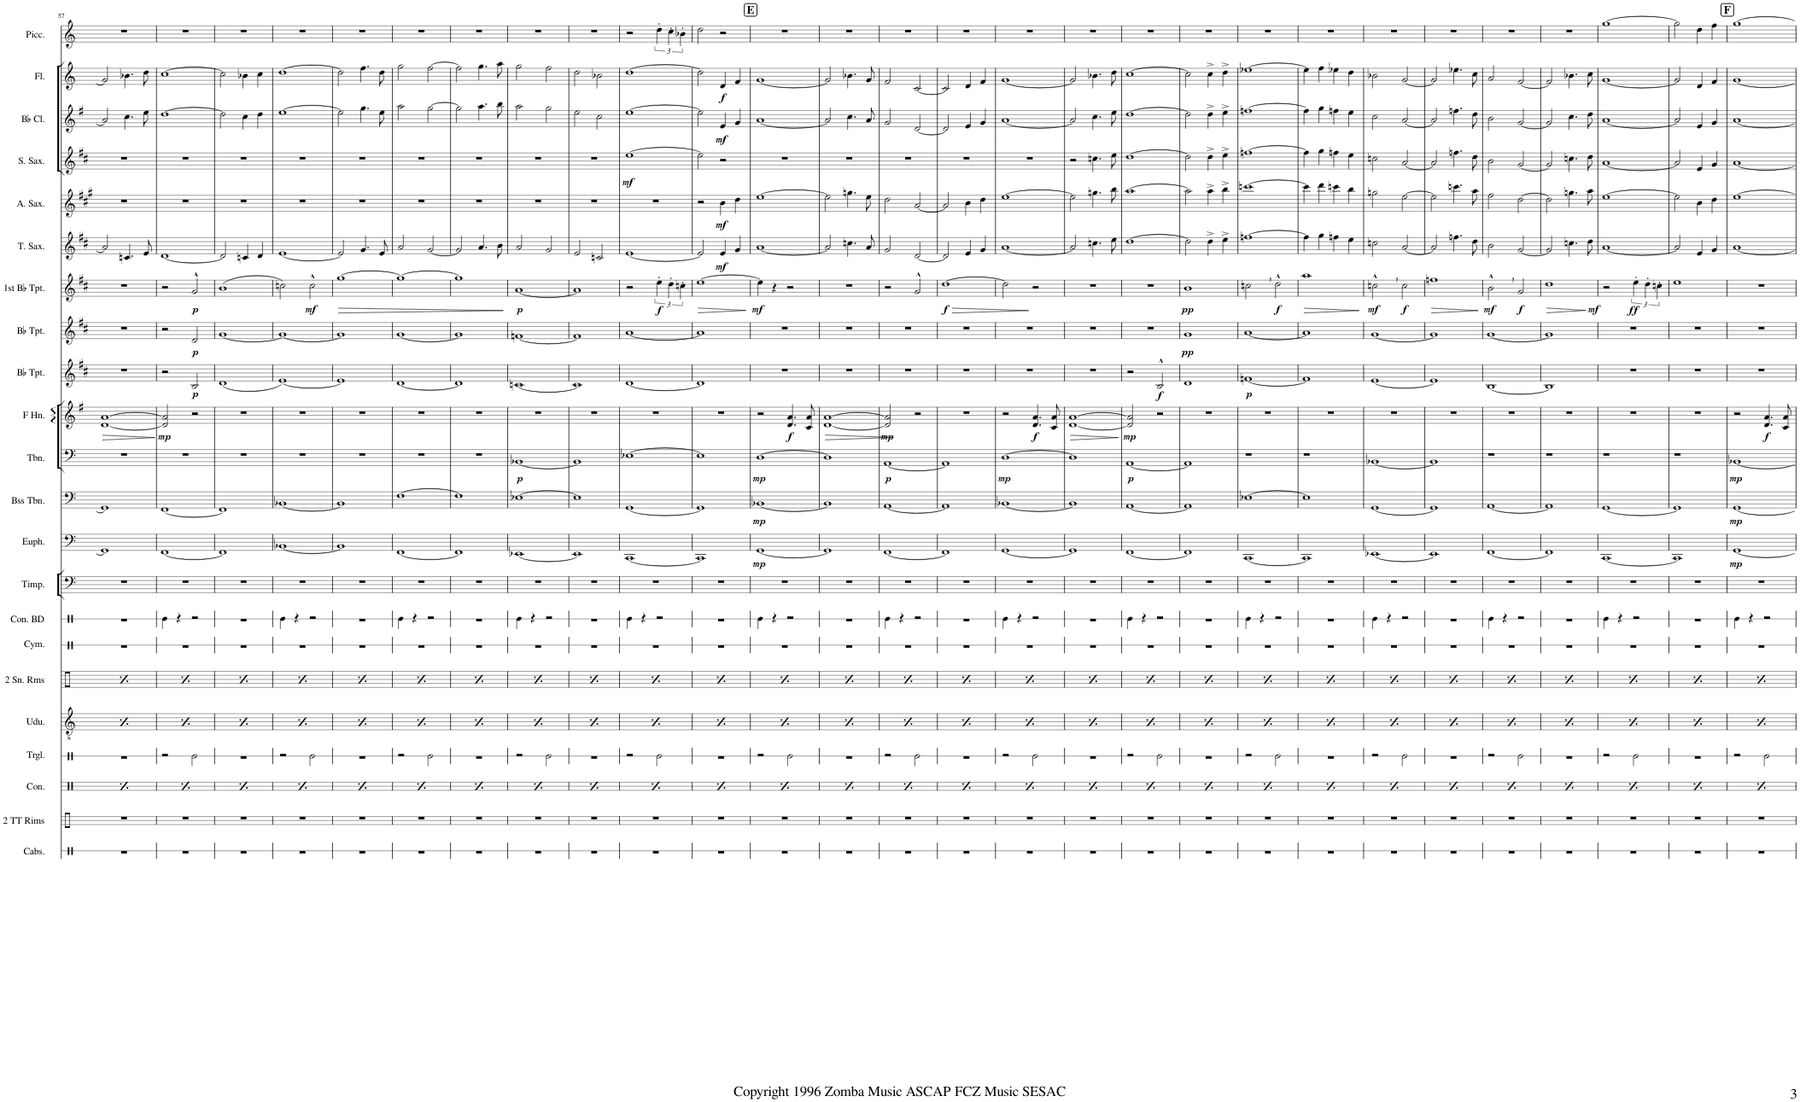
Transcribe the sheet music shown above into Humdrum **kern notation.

**kern	**kern	**kern	**dynam	**kern	**kern	**dynam	**kern	**dynam	**kern	**kern	**kern	**kern	**dynam	**kern	**dynam	**kern	**dynam	**kern	**dynam	**kern	**dynam	**kern	**dynam	**kern	**dynam	**kern	**dynam	**kern	**dynam	**kern	**dynam	**kern	**dynam	**kern	**dynam	**kern
*part22	*part21	*part20	*part20	*part19	*part18	*part18	*part17	*part17	*part16	*part15	*part14	*part13	*part13	*part12	*part12	*part11	*part11	*part10	*part10	*part9	*part9	*part8	*part8	*part7	*part7	*part6	*part6	*part5	*part5	*part4	*part4	*part3	*part3	*part2	*part2	*part1
*staff22	*staff21	*staff20	*staff20	*staff19	*staff18	*staff18	*staff17	*staff17	*staff16	*staff15	*staff14	*staff13	*staff13	*staff12	*staff12	*staff11	*staff11	*staff10	*staff10	*staff9	*staff9	*staff8	*staff8	*staff7	*staff7	*staff6	*staff6	*staff5	*staff5	*staff4	*staff4	*staff3	*staff3	*staff2	*staff2	*staff1
*I"Cabasa	*I"2 Tom Rims	*I"Congas	*	*I"Triangle	*I"Udu	*	*I"2 Snare Rims	*	*I"Cymbal	*I"Bass Drum	*I"Timpani	*I"Euphonium	*	*I"Bass Trombone	*	*I"Trombone	*	*I"Horns in F	*	*I"Bb Trumpet	*	*I"Bb Trumpet	*	*I"1st Bb Trumpet	*	*I"Tenor Saxophone	*	*I"Alto Saxophone	*	*I"Soprano Sax	*	*I"Clarinets in Bb	*	*I"Flutes	*	*I"Piccolo
*I'Cabs.	*	*I'Con.	*	*I'Trgl.	*I'Udu.	*	*I'2 Sn. Rms	*	*I'Cym.	*	*I'Timp.	*I'Euph.	*	*I'Bss Tbn.	*	*I'Tbn.	*	*	*	*I'Bb Tpt.	*	*I'Bb Tpt.	*	*I'1st Bb Tpt.	*	*I'T. Sax.	*	*I'A. Sax.	*	*I'S. Sax.	*	*	*	*I'Fl.	*	*I'Picc.
!!LO:PB:g=z
*clefX	*clefX	*clefX	*	*clefX	*clefGv2	*	*clefX	*	*clefX	*clefX	*clefF4	*clefF4	*	*clefF4	*	*clefF4	*	*clefG2	*	*clefG2	*	*clefG2	*	*clefG2	*	*clefG2	*	*clefG2	*	*clefG2	*	*clefG2	*	*clefG2	*	*clefG2
*	*	*	*	*	*	*	*	*	*	*	*	*	*	*	*	*	*	*Trd4c7	*	*Trd1c2	*	*Trd1c2	*	*Trd1c2	*	*Trd8c14	*	*Trd5c9	*	*Trd1c2	*	*Trd1c2	*	*	*	*Trd-7c-12
*k[]	*k[]	*k[]	*	*k[]	*k[]	*	*k[]	*	*k[]	*k[]	*k[]	*k[]	*	*k[]	*	*k[]	*	*k[f#]	*	*k[f#c#]	*	*k[f#c#]	*	*k[f#c#]	*	*k[f#c#]	*	*k[f#c#g#]	*	*k[f#c#]	*	*k[f#c#]	*	*k[]	*	*k[]
*M4/4	*M4/4	*M4/4	*	*M4/4	*M4/4	*	*M4/4	*	*M4/4	*M4/4	*M4/4	*M4/4	*	*M4/4	*	*M4/4	*	*M4/4	*	*M4/4	*	*M4/4	*	*M4/4	*	*M4/4	*	*M4/4	*	*M4/4	*	*M4/4	*	*M4/4	*	*M4/4
=57	=57	=57	=57	=57	=57	=57	=57	=57	=57	=57	=57	=57	=57	=57	=57	=57	=57	=57	=57	=57	=57	=57	=57	=57	=57	=57	=57	=57	=57	=57	=57	=57	=57	=57	=57	=57
*	*	*	*	*	*	*	*^	*	*	*	*	*	*	*	*	*	*	*	*	*	*	*	*	*	*	*	*	*	*	*	*	*	*	*	*	*
*	*	*	*	*	*	*	*	*^	*	*	*	*	*	*	*	*	*	*	*	*	*	*	*	*	*	*	*	*	*	*	*	*	*	*	*	*	*
!	!	!	!	!	!	!	!LO:TX:b:t=Single Rim Tap RH	!	!	!	!	!	!	!	!	!	!	!	!	!	!	!	!	!	!	!	!	!	!	!	!	!	!	!	!	!	!	!
!	!	!	!	!	!	!	!LO:TX:a:t=Cross Rim LH	!	!	!	!	!	!	!	!	!	!	!	!	!	!	!	!	!	!	!	!	!	!	!	!	!	!	!	!	!	!	!
!	!	!	!	!	!LO:TX:b:t=Palm Hole	!	!	!	!	!	!	!	!	!	!	!	!	!	!	!	!	!	!	!	!	!	!	!	!	!	!	!	!	!	!	!	!	!
!	!	!LO:TX:a:t=High	!	!	!	!	!	!	!	!	!	!	!	!	!	!	!	!	!	!	!	!	!	!	!	!	!	!	!	!	!	!	!	!	!	!	!	!
!	!	!	!LO:DY:b	!	!	!LO:DY:b	!	!	!	!LO:DY:a	!	!	!	!	!	!	!	!	!	!	!LO:HP:b	!	!	!	!	!	!	!	!	!	!	!	!	!	!	!	!	!
1r	1r	8.Ree/L	mp	1r	8.Rf/L	mf	8.r	4Ra\	4Ra/	mf	1r	1r	1r	1GG]	.	1GG]	.	1r	.	[1d [1a	>	1r	.	1r	.	1r	.	2a/]	.	1r	.	1r	.	2a/]	.	2g/]	.	1r
!	!	!	!	!	!LO:TX:a:t=Neck Tap	!	!	!	!	!	!	!	!	!	!	!	!	!	!	!	!	!	!	!	!	!	!	!	!	!	!	!	!	!	!	!	!	!
!	!	!LO:TX:a:t=Mid	!	!	!	!	!	!	!	!	!	!	!	!	!	!	!	!	!	!	!	!	!	!	!	!	!	!	!	!	!	!	!	!	!	!	!	!
!	!	!	!	!	!LO:N:head=diamond	!	!	!	!	!	!	!	!	!	!	!	!	!	!	!	!	!	!	!	!	!	!	!	!	!	!	!	!	!	!	!	!	!
.	.	16Rdd/Jk	.	.	16Rd/Jk	.	16Rff/	.	.	.	.	.	.	.	.	.	.	.	.	.	.	.	.	.	.	.	.	.	.	.	.	.	.	.	.	.	.	.
.	.	8Ree/L	.	.	8R/L	.	4Rff/	8Rff\L	4Ra/	.	.	.	.	.	.	.	.	.	.	.	.	.	.	.	.	.	.	.	.	.	.	.	.	.	.	.	.	.
!	!	!	!	!	!LO:TX:b:t=Body Tap	!	!	!	!	!	!	!	!	!	!	!	!	!	!	!	!	!	!	!	!	!	!	!	!	!	!	!	!	!	!	!	!	!
!	!	!LO:TX:b:t=Low	!	!	!	!	!	!	!	!	!	!	!	!	!	!	!	!	!	!	!	!	!	!	!	!	!	!	!	!	!	!	!	!	!	!	!	!
!	!	!	!	!	!LO:N:head=diamond	!	!	!	!	!	!	!	!	!	!	!	!	!	!	!	!	!	!	!	!	!	!	!	!	!	!	!	!	!	!	!	!	!
.	.	8Rcc/J	.	.	8Rd/J	.	.	8Ra\J	.	.	.	.	.	.	.	.	.	.	.	.	.	.	.	.	.	.	.	.	.	.	.	.	.	.	.	.	.	.
.	.	8Rdd/L	.	.	8R/L	.	4Rff/	8Rff\L	4Ra/	.	.	.	.	.	.	.	.	.	.	.	.	.	.	.	.	.	.	4.cn/	.	.	.	.	.	4.cc\	.	4.b-X\	.	.
!	!	!	!	!	!LO:N:head=diamond	!	!	!	!	!	!	!	!	!	!	!	!	!	!	!	!	!	!	!	!	!	!	!	!	!	!	!	!	!	!	!	!	!
.	.	8Ree/	.	.	8Rd/	.	.	8Rff\	.	.	.	.	.	.	.	.	.	.	.	.	.	.	.	.	.	.	.	.	.	.	.	.	.	.	.	.	.	.
.	.	8Rdd/	.	.	8R/	.	4Ra/	8Rff\	4Rff/	.	.	.	.	.	.	.	.	.	.	.	.	.	.	.	.	.	.	.	.	.	.	.	.	.	.	.	.	.
!	!	!	!	!	!LO:N:head=diamond	!	!	!	!	!	!	!	!	!	!	!	!	!	!	!	!	!	!	!	!	!	!	!	!	!	!	!	!	!	!	!	!	!
.	.	8Ree/J	.	.	8Rd/J	.	.	8Rff\J	.	.	.	.	.	.	.	.	.	.	.	.	.	.	.	.	.	.	.	8e/	.	.	.	.	.	8ee\	.	8dd\	.	.
*	*	*	*	*	*	*	*v	*v	*v	*	*	*	*	*	*	*	*	*	*	*	*	*	*	*	*	*	*	*	*	*	*	*	*	*	*	*	*	*
.	.	.	.	.	.	.	.	.	.	.	.	.	.	.	.	.	.	.	]	.	.	.	.	.	.	.	.	.	.	.	.	.	.	.	.	.
=58	=58	=58	=58	=58	=58	=58	=58	=58	=58	=58	=58	=58	=58	=58	=58	=58	=58	=58	=58	=58	=58	=58	=58	=58	=58	=58	=58	=58	=58	=58	=58	=58	=58	=58	=58	=58
*	*	*	*	*	*	*	*^	*	*	*	*	*	*	*	*	*	*	*	*	*	*	*	*	*	*	*	*	*	*	*	*	*	*	*	*	*
*	*	*	*	*	*	*	*	*^	*	*	*	*	*	*	*	*	*	*	*	*	*	*	*	*	*	*	*	*	*	*	*	*	*	*	*	*	*
!	!	!	!	!	!	!	!LO:TX:b:t=Single Rim Tap RH	!	!	!	!	!	!	!	!	!	!	!	!	!	!	!	!	!	!	!	!	!	!	!	!	!	!	!	!	!	!	!
!	!	!	!	!	!	!	!LO:TX:a:t=Cross Rim LH	!	!	!	!	!	!	!	!	!	!	!	!	!	!	!	!	!	!	!	!	!	!	!	!	!	!	!	!	!	!	!
!	!	!	!	!	!LO:TX:b:t=Palm Hole	!	!	!	!	!	!	!	!	!	!	!	!	!	!	!	!	!	!	!	!	!	!	!	!	!	!	!	!	!	!	!	!	!
!	!	!LO:TX:a:t=High	!	!	!	!	!	!	!	!	!	!	!	!	!	!	!	!	!	!	!	!	!	!	!	!	!	!	!	!	!	!	!	!	!	!	!	!
!	!	!	!LO:DY:b	!	!	!LO:DY:b	!	!	!	!LO:DY:a	!	!	!	!	!	!	!	!	!	!	!LO:DY:b	!	!	!	!	!	!	!	!	!	!	!	!	!	!	!	!	!
1r	1r	8.Ree/L	mp	2r	8.Rf/L	mf	8.r	4Ra\	4Ra/	mf	1r	4Re\	1r	[1FF	.	[1FF	.	1r	.	2d/] 2a/]	mp	2r	.	2r	.	2r	.	[1d	.	1r	.	1r	.	[1dd	.	[1cc	.	1r
!	!	!	!	!	!LO:TX:a:t=Neck Tap	!	!	!	!	!	!	!	!	!	!	!	!	!	!	!	!	!	!	!	!	!	!	!	!	!	!	!	!	!	!	!	!	!
!	!	!LO:TX:a:t=Mid	!	!	!	!	!	!	!	!	!	!	!	!	!	!	!	!	!	!	!	!	!	!	!	!	!	!	!	!	!	!	!	!	!	!	!	!
!	!	!	!	!	!LO:N:head=diamond	!	!	!	!	!	!	!	!	!	!	!	!	!	!	!	!	!	!	!	!	!	!	!	!	!	!	!	!	!	!	!	!	!
.	.	16Rdd/Jk	.	.	16Rd/Jk	.	16Rff/	.	.	.	.	.	.	.	.	.	.	.	.	.	.	.	.	.	.	.	.	.	.	.	.	.	.	.	.	.	.	.
.	.	8Ree/L	.	.	8R/L	.	4Rff/	8Rff\L	4Ra/	.	.	4r	.	.	.	.	.	.	.	.	.	.	.	.	.	.	.	.	.	.	.	.	.	.	.	.	.	.
!	!	!	!	!	!LO:TX:b:t=Body Tap	!	!	!	!	!	!	!	!	!	!	!	!	!	!	!	!	!	!	!	!	!	!	!	!	!	!	!	!	!	!	!	!	!
!	!	!LO:TX:b:t=Low	!	!	!	!	!	!	!	!	!	!	!	!	!	!	!	!	!	!	!	!	!	!	!	!	!	!	!	!	!	!	!	!	!	!	!	!
!	!	!	!	!	!LO:N:head=diamond	!	!	!	!	!	!	!	!	!	!	!	!	!	!	!	!	!	!	!	!	!	!	!	!	!	!	!	!	!	!	!	!	!
.	.	8Rcc/J	.	.	8Rd/J	.	.	8Ra\J	.	.	.	.	.	.	.	.	.	.	.	.	.	.	.	.	.	.	.	.	.	.	.	.	.	.	.	.	.	.
!	!	!	!	!	!	!	!	!	!	!	!	!	!	!	!	!	!	!	!	!	!	!	!LO:DY:b	!	!LO:DY:b	!	!LO:DY:b	!	!	!	!	!	!	!	!	!	!	!
.	.	8Rdd/L	.	2Re\	8R/L	.	4Rff/	8Rff\L	4Ra/	.	.	2r	.	.	.	.	.	.	.	2r	.	2B/	p	2d/	p	2g^^/	p	.	.	.	.	.	.	.	.	.	.	.
!	!	!	!	!	!LO:N:head=diamond	!	!	!	!	!	!	!	!	!	!	!	!	!	!	!	!	!	!	!	!	!	!	!	!	!	!	!	!	!	!	!	!	!
.	.	8Ree/	.	.	8Rd/	.	.	8Rff\	.	.	.	.	.	.	.	.	.	.	.	.	.	.	.	.	.	.	.	.	.	.	.	.	.	.	.	.	.	.
.	.	8Rdd/	.	.	8R/	.	4Ra/	8Rff\	4Rff/	.	.	.	.	.	.	.	.	.	.	.	.	.	.	.	.	.	.	.	.	.	.	.	.	.	.	.	.	.
!	!	!	!	!	!LO:N:head=diamond	!	!	!	!	!	!	!	!	!	!	!	!	!	!	!	!	!	!	!	!	!	!	!	!	!	!	!	!	!	!	!	!	!
.	.	8Ree/J	.	.	8Rd/J	.	.	8Rff\J	.	.	.	.	.	.	.	.	.	.	.	.	.	.	.	.	.	.	.	.	.	.	.	.	.	.	.	.	.	.
=59	=59	=59	=59	=59	=59	=59	=59	=59	=59	=59	=59	=59	=59	=59	=59	=59	=59	=59	=59	=59	=59	=59	=59	=59	=59	=59	=59	=59	=59	=59	=59	=59	=59	=59	=59	=59	=59	=59
!	!	!	!	!	!	!	!LO:TX:b:t=Single Rim Tap RH	!	!	!	!	!	!	!	!	!	!	!	!	!	!	!	!	!	!	!	!	!	!	!	!	!	!	!	!	!	!	!
!	!	!	!	!	!	!	!LO:TX:a:t=Cross Rim LH	!	!	!	!	!	!	!	!	!	!	!	!	!	!	!	!	!	!	!	!	!	!	!	!	!	!	!	!	!	!	!
!	!	!	!	!	!LO:TX:b:t=Palm Hole	!	!	!	!	!	!	!	!	!	!	!	!	!	!	!	!	!	!	!	!	!	!	!	!	!	!	!	!	!	!	!	!	!
!	!	!LO:TX:a:t=High	!	!	!	!	!	!	!	!	!	!	!	!	!	!	!	!	!	!	!	!	!	!	!	!	!	!	!	!	!	!	!	!	!	!	!	!
!	!	!	!LO:DY:b	!	!	!LO:DY:b	!	!	!	!LO:DY:a	!	!	!	!	!	!	!	!	!	!	!	!	!	!	!	!	!	!	!	!	!	!	!	!	!	!	!	!
1r	1r	8.Ree/L	mp	1r	8.Rf/L	mf	8.r	4Ra\	4Ra/	mf	1r	1r	1r	1FF]	.	1FF]	.	1r	.	1r	.	(1d	.	[1g	.	(1b	.	2d/]	.	1r	.	1r	.	2dd\]	.	2cc\]	.	1r
!	!	!	!	!	!LO:TX:a:t=Neck Tap	!	!	!	!	!	!	!	!	!	!	!	!	!	!	!	!	!	!	!	!	!	!	!	!	!	!	!	!	!	!	!	!	!
!	!	!LO:TX:a:t=Mid	!	!	!	!	!	!	!	!	!	!	!	!	!	!	!	!	!	!	!	!	!	!	!	!	!	!	!	!	!	!	!	!	!	!	!	!
!	!	!	!	!	!LO:N:head=diamond	!	!	!	!	!	!	!	!	!	!	!	!	!	!	!	!	!	!	!	!	!	!	!	!	!	!	!	!	!	!	!	!	!
.	.	16Rdd/Jk	.	.	16Rd/Jk	.	16Rff/	.	.	.	.	.	.	.	.	.	.	.	.	.	.	.	.	.	.	.	.	.	.	.	.	.	.	.	.	.	.	.
.	.	8Ree/L	.	.	8R/L	.	4Rff/	8Rff\L	4Ra/	.	.	.	.	.	.	.	.	.	.	.	.	.	.	.	.	.	.	.	.	.	.	.	.	.	.	.	.	.
!	!	!	!	!	!LO:TX:b:t=Body Tap	!	!	!	!	!	!	!	!	!	!	!	!	!	!	!	!	!	!	!	!	!	!	!	!	!	!	!	!	!	!	!	!	!
!	!	!LO:TX:b:t=Low	!	!	!	!	!	!	!	!	!	!	!	!	!	!	!	!	!	!	!	!	!	!	!	!	!	!	!	!	!	!	!	!	!	!	!	!
!	!	!	!	!	!LO:N:head=diamond	!	!	!	!	!	!	!	!	!	!	!	!	!	!	!	!	!	!	!	!	!	!	!	!	!	!	!	!	!	!	!	!	!
.	.	8Rcc/J	.	.	8Rd/J	.	.	8Ra\J	.	.	.	.	.	.	.	.	.	.	.	.	.	.	.	.	.	.	.	.	.	.	.	.	.	.	.	.	.	.
.	.	8Rdd/L	.	.	8R/L	.	4Rff/	8Rff\L	4Ra/	.	.	.	.	.	.	.	.	.	.	.	.	.	.	.	.	.	.	4cn/	.	.	.	.	.	4cc\	.	4b-X\	.	.
!	!	!	!	!	!LO:N:head=diamond	!	!	!	!	!	!	!	!	!	!	!	!	!	!	!	!	!	!	!	!	!	!	!	!	!	!	!	!	!	!	!	!	!
.	.	8Ree/	.	.	8Rd/	.	.	8Rff\	.	.	.	.	.	.	.	.	.	.	.	.	.	.	.	.	.	.	.	.	.	.	.	.	.	.	.	.	.	.
.	.	8Rdd/	.	.	8R/	.	4Ra/	8Rff\	4Rff/	.	.	.	.	.	.	.	.	.	.	.	.	.	.	.	.	.	.	4d/	.	.	.	.	.	4dd\	.	4cc\	.	.
!	!	!	!	!	!LO:N:head=diamond	!	!	!	!	!	!	!	!	!	!	!	!	!	!	!	!	!	!	!	!	!	!	!	!	!	!	!	!	!	!	!	!	!
.	.	8Ree/J	.	.	8Rd/J	.	.	8Rff\J	.	.	.	.	.	.	.	.	.	.	.	.	.	.	.	.	.	.	.	.	.	.	.	.	.	.	.	.	.	.
=60	=60	=60	=60	=60	=60	=60	=60	=60	=60	=60	=60	=60	=60	=60	=60	=60	=60	=60	=60	=60	=60	=60	=60	=60	=60	=60	=60	=60	=60	=60	=60	=60	=60	=60	=60	=60	=60	=60
!	!	!	!	!	!	!	!LO:TX:b:t=Single Rim Tap RH	!	!	!	!	!	!	!	!	!	!	!	!	!	!	!	!	!	!	!	!	!	!	!	!	!	!	!	!	!	!	!
!	!	!	!	!	!	!	!LO:TX:a:t=Cross Rim LH	!	!	!	!	!	!	!	!	!	!	!	!	!	!	!	!	!	!	!	!	!	!	!	!	!	!	!	!	!	!	!
!	!	!	!	!	!LO:TX:b:t=Palm Hole	!	!	!	!	!	!	!	!	!	!	!	!	!	!	!	!	!	!	!	!	!	!	!	!	!	!	!	!	!	!	!	!	!
!	!	!LO:TX:a:t=High	!	!	!	!	!	!	!	!	!	!	!	!	!	!	!	!	!	!	!	!	!	!	!	!	!	!	!	!	!	!	!	!	!	!	!	!
!	!	!	!LO:DY:b	!	!	!LO:DY:b	!	!	!	!LO:DY:a	!	!	!	!	!	!	!	!	!	!	!	!	!	!	!	!	!	!	!	!	!	!	!	!	!	!	!	!
1r	1r	8.Ree/L	mp	2r	8.Rf/L	mf	8.r	4Ra\	4Ra/	mf	1r	4Re\	1r	[1BB-X	.	[1BB-X	.	1r	.	1r	.	[1e)	.	1g_	.	2ccn\)	.	[1e	.	1r	.	1r	.	[1ee	.	[1dd	.	1r
!	!	!	!	!	!LO:TX:a:t=Neck Tap	!	!	!	!	!	!	!	!	!	!	!	!	!	!	!	!	!	!	!	!	!	!	!	!	!	!	!	!	!	!	!	!	!
!	!	!LO:TX:a:t=Mid	!	!	!	!	!	!	!	!	!	!	!	!	!	!	!	!	!	!	!	!	!	!	!	!	!	!	!	!	!	!	!	!	!	!	!	!
!	!	!	!	!	!LO:N:head=diamond	!	!	!	!	!	!	!	!	!	!	!	!	!	!	!	!	!	!	!	!	!	!	!	!	!	!	!	!	!	!	!	!	!
.	.	16Rdd/Jk	.	.	16Rd/Jk	.	16Rff/	.	.	.	.	.	.	.	.	.	.	.	.	.	.	.	.	.	.	.	.	.	.	.	.	.	.	.	.	.	.	.
.	.	8Ree/L	.	.	8R/L	.	4Rff/	8Rff\L	4Ra/	.	.	4r	.	.	.	.	.	.	.	.	.	.	.	.	.	.	.	.	.	.	.	.	.	.	.	.	.	.
!	!	!	!	!	!LO:TX:b:t=Body Tap	!	!	!	!	!	!	!	!	!	!	!	!	!	!	!	!	!	!	!	!	!	!	!	!	!	!	!	!	!	!	!	!	!
!	!	!LO:TX:b:t=Low	!	!	!	!	!	!	!	!	!	!	!	!	!	!	!	!	!	!	!	!	!	!	!	!	!	!	!	!	!	!	!	!	!	!	!	!
!	!	!	!	!	!LO:N:head=diamond	!	!	!	!	!	!	!	!	!	!	!	!	!	!	!	!	!	!	!	!	!	!	!	!	!	!	!	!	!	!	!	!	!
.	.	8Rcc/J	.	.	8Rd/J	.	.	8Ra\J	.	.	.	.	.	.	.	.	.	.	.	.	.	.	.	.	.	.	.	.	.	.	.	.	.	.	.	.	.	.
!	!	!	!	!	!	!	!	!	!	!	!	!	!	!	!	!	!	!	!	!	!	!	!	!	!	!	!LO:DY:b	!	!	!	!	!	!	!	!	!	!	!
.	.	8Rdd/L	.	2Re\	8R/L	.	4Rff/	8Rff\L	4Ra/	.	.	2r	.	.	.	.	.	.	.	.	.	.	.	.	.	2cc^^\	mf	.	.	.	.	.	.	.	.	.	.	.
!	!	!	!	!	!LO:N:head=diamond	!	!	!	!	!	!	!	!	!	!	!	!	!	!	!	!	!	!	!	!	!	!	!	!	!	!	!	!	!	!	!	!	!
.	.	8Ree/	.	.	8Rd/	.	.	8Rff\	.	.	.	.	.	.	.	.	.	.	.	.	.	.	.	.	.	.	.	.	.	.	.	.	.	.	.	.	.	.
.	.	8Rdd/	.	.	8R/	.	4Ra/	8Rff\	4Rff/	.	.	.	.	.	.	.	.	.	.	.	.	.	.	.	.	.	.	.	.	.	.	.	.	.	.	.	.	.
!	!	!	!	!	!LO:N:head=diamond	!	!	!	!	!	!	!	!	!	!	!	!	!	!	!	!	!	!	!	!	!	!	!	!	!	!	!	!	!	!	!	!	!
.	.	8Ree/J	.	.	8Rd/J	.	.	8Rff\J	.	.	.	.	.	.	.	.	.	.	.	.	.	.	.	.	.	.	.	.	.	.	.	.	.	.	.	.	.	.
=61	=61	=61	=61	=61	=61	=61	=61	=61	=61	=61	=61	=61	=61	=61	=61	=61	=61	=61	=61	=61	=61	=61	=61	=61	=61	=61	=61	=61	=61	=61	=61	=61	=61	=61	=61	=61	=61	=61
!	!	!	!	!	!	!	!LO:TX:b:t=Single Rim Tap RH	!	!	!	!	!	!	!	!	!	!	!	!	!	!	!	!	!	!	!	!	!	!	!	!	!	!	!	!	!	!	!
!	!	!	!	!	!	!	!LO:TX:a:t=Cross Rim LH	!	!	!	!	!	!	!	!	!	!	!	!	!	!	!	!	!	!	!	!	!	!	!	!	!	!	!	!	!	!	!
!	!	!	!	!	!LO:TX:b:t=Palm Hole	!	!	!	!	!	!	!	!	!	!	!	!	!	!	!	!	!	!	!	!	!	!	!	!	!	!	!	!	!	!	!	!	!
!	!	!LO:TX:a:t=High	!	!	!	!	!	!	!	!	!	!	!	!	!	!	!	!	!	!	!	!	!	!	!	!	!	!	!	!	!	!	!	!	!	!	!	!
!	!	!	!LO:DY:b	!	!	!LO:DY:b	!	!	!	!LO:DY:a	!	!	!	!	!	!	!	!	!	!	!	!	!	!	!	!	!LO:HP:b	!	!	!	!	!	!	!	!	!	!	!
1r	1r	8.Ree/L	mp	1r	8.Rf/L	mf	8.r	4Ra\	4Ra/	mf	1r	1r	1r	1BB-]	.	1BB-]	.	1r	.	1r	.	1e]	.	1g]	.	[1gg	>	2e/]	.	1r	.	1r	.	2ee\]	.	2dd\]	.	1r
!	!	!	!	!	!LO:TX:a:t=Neck Tap	!	!	!	!	!	!	!	!	!	!	!	!	!	!	!	!	!	!	!	!	!	!	!	!	!	!	!	!	!	!	!	!	!
!	!	!LO:TX:a:t=Mid	!	!	!	!	!	!	!	!	!	!	!	!	!	!	!	!	!	!	!	!	!	!	!	!	!	!	!	!	!	!	!	!	!	!	!	!
!	!	!	!	!	!LO:N:head=diamond	!	!	!	!	!	!	!	!	!	!	!	!	!	!	!	!	!	!	!	!	!	!	!	!	!	!	!	!	!	!	!	!	!
.	.	16Rdd/Jk	.	.	16Rd/Jk	.	16Rff/	.	.	.	.	.	.	.	.	.	.	.	.	.	.	.	.	.	.	.	.	.	.	.	.	.	.	.	.	.	.	.
.	.	8Ree/L	.	.	8R/L	.	4Rff/	8Rff\L	4Ra/	.	.	.	.	.	.	.	.	.	.	.	.	.	.	.	.	.	.	.	.	.	.	.	.	.	.	.	.	.
!	!	!	!	!	!LO:TX:b:t=Body Tap	!	!	!	!	!	!	!	!	!	!	!	!	!	!	!	!	!	!	!	!	!	!	!	!	!	!	!	!	!	!	!	!	!
!	!	!LO:TX:b:t=Low	!	!	!	!	!	!	!	!	!	!	!	!	!	!	!	!	!	!	!	!	!	!	!	!	!	!	!	!	!	!	!	!	!	!	!	!
!	!	!	!	!	!LO:N:head=diamond	!	!	!	!	!	!	!	!	!	!	!	!	!	!	!	!	!	!	!	!	!	!	!	!	!	!	!	!	!	!	!	!	!
.	.	8Rcc/J	.	.	8Rd/J	.	.	8Ra\J	.	.	.	.	.	.	.	.	.	.	.	.	.	.	.	.	.	.	.	.	.	.	.	.	.	.	.	.	.	.
.	.	8Rdd/L	.	.	8R/L	.	4Rff/	8Rff\L	4Ra/	.	.	.	.	.	.	.	.	.	.	.	.	.	.	.	.	.	.	4.g/	.	.	.	.	.	4.gg\	.	4.ff\	.	.
!	!	!	!	!	!LO:N:head=diamond	!	!	!	!	!	!	!	!	!	!	!	!	!	!	!	!	!	!	!	!	!	!	!	!	!	!	!	!	!	!	!	!	!
.	.	8Ree/	.	.	8Rd/	.	.	8Rff\	.	.	.	.	.	.	.	.	.	.	.	.	.	.	.	.	.	.	.	.	.	.	.	.	.	.	.	.	.	.
.	.	8Rdd/	.	.	8R/	.	4Ra/	8Rff\	4Rff/	.	.	.	.	.	.	.	.	.	.	.	.	.	.	.	.	.	.	.	.	.	.	.	.	.	.	.	.	.
!	!	!	!	!	!LO:N:head=diamond	!	!	!	!	!	!	!	!	!	!	!	!	!	!	!	!	!	!	!	!	!	!	!	!	!	!	!	!	!	!	!	!	!
.	.	8Ree/J	.	.	8Rd/J	.	.	8Rff\J	.	.	.	.	.	.	.	.	.	.	.	.	.	.	.	.	.	.	.	8e/	.	.	.	.	.	8ee\	.	8dd\	.	.
=62	=62	=62	=62	=62	=62	=62	=62	=62	=62	=62	=62	=62	=62	=62	=62	=62	=62	=62	=62	=62	=62	=62	=62	=62	=62	=62	=62	=62	=62	=62	=62	=62	=62	=62	=62	=62	=62	=62
!	!	!	!	!	!	!	!LO:TX:b:t=Single Rim Tap RH	!	!	!	!	!	!	!	!	!	!	!	!	!	!	!	!	!	!	!	!	!	!	!	!	!	!	!	!	!	!	!
!	!	!	!	!	!	!	!LO:TX:a:t=Cross Rim LH	!	!	!	!	!	!	!	!	!	!	!	!	!	!	!	!	!	!	!	!	!	!	!	!	!	!	!	!	!	!	!
!	!	!	!	!	!LO:TX:b:t=Palm Hole	!	!	!	!	!	!	!	!	!	!	!	!	!	!	!	!	!	!	!	!	!	!	!	!	!	!	!	!	!	!	!	!	!
!	!	!LO:TX:a:t=High	!	!	!	!	!	!	!	!	!	!	!	!	!	!	!	!	!	!	!	!	!	!	!	!	!	!	!	!	!	!	!	!	!	!	!	!
!	!	!	!LO:DY:b	!	!	!LO:DY:b	!	!	!	!LO:DY:a	!	!	!	!	!	!	!	!	!	!	!	!	!	!	!	!	!	!	!	!	!	!	!	!	!	!	!	!
1r	1r	8.Ree/L	mp	2r	8.Rf/L	mf	8.r	4Ra\	4Ra/	mf	1r	4Re\	1r	[1FF	.	[1F	.	1r	.	1r	.	[1d	.	[1g	.	1gg_	.	2a/	.	1r	.	1r	.	2aa\	.	2gg\	.	1r
!	!	!	!	!	!LO:TX:a:t=Neck Tap	!	!	!	!	!	!	!	!	!	!	!	!	!	!	!	!	!	!	!	!	!	!	!	!	!	!	!	!	!	!	!	!	!
!	!	!LO:TX:a:t=Mid	!	!	!	!	!	!	!	!	!	!	!	!	!	!	!	!	!	!	!	!	!	!	!	!	!	!	!	!	!	!	!	!	!	!	!	!
!	!	!	!	!	!LO:N:head=diamond	!	!	!	!	!	!	!	!	!	!	!	!	!	!	!	!	!	!	!	!	!	!	!	!	!	!	!	!	!	!	!	!	!
.	.	16Rdd/Jk	.	.	16Rd/Jk	.	16Rff/	.	.	.	.	.	.	.	.	.	.	.	.	.	.	.	.	.	.	.	.	.	.	.	.	.	.	.	.	.	.	.
.	.	8Ree/L	.	.	8R/L	.	4Rff/	8Rff\L	4Ra/	.	.	4r	.	.	.	.	.	.	.	.	.	.	.	.	.	.	.	.	.	.	.	.	.	.	.	.	.	.
!	!	!	!	!	!LO:TX:b:t=Body Tap	!	!	!	!	!	!	!	!	!	!	!	!	!	!	!	!	!	!	!	!	!	!	!	!	!	!	!	!	!	!	!	!	!
!	!	!LO:TX:b:t=Low	!	!	!	!	!	!	!	!	!	!	!	!	!	!	!	!	!	!	!	!	!	!	!	!	!	!	!	!	!	!	!	!	!	!	!	!
!	!	!	!	!	!LO:N:head=diamond	!	!	!	!	!	!	!	!	!	!	!	!	!	!	!	!	!	!	!	!	!	!	!	!	!	!	!	!	!	!	!	!	!
.	.	8Rcc/J	.	.	8Rd/J	.	.	8Ra\J	.	.	.	.	.	.	.	.	.	.	.	.	.	.	.	.	.	.	.	.	.	.	.	.	.	.	.	.	.	.
.	.	8Rdd/L	.	2Re\	8R/L	.	4Rff/	8Rff\L	4Ra/	.	.	2r	.	.	.	.	.	.	.	.	.	.	.	.	.	.	.	[2g/	.	.	.	.	.	[2gg\	.	[2ff\	.	.
!	!	!	!	!	!LO:N:head=diamond	!	!	!	!	!	!	!	!	!	!	!	!	!	!	!	!	!	!	!	!	!	!	!	!	!	!	!	!	!	!	!	!	!
.	.	8Ree/	.	.	8Rd/	.	.	8Rff\	.	.	.	.	.	.	.	.	.	.	.	.	.	.	.	.	.	.	.	.	.	.	.	.	.	.	.	.	.	.
.	.	8Rdd/	.	.	8R/	.	4Ra/	8Rff\	4Rff/	.	.	.	.	.	.	.	.	.	.	.	.	.	.	.	.	.	.	.	.	.	.	.	.	.	.	.	.	.
!	!	!	!	!	!LO:N:head=diamond	!	!	!	!	!	!	!	!	!	!	!	!	!	!	!	!	!	!	!	!	!	!	!	!	!	!	!	!	!	!	!	!	!
.	.	8Ree/J	.	.	8Rd/J	.	.	8Rff\J	.	.	.	.	.	.	.	.	.	.	.	.	.	.	.	.	.	.	.	.	.	.	.	.	.	.	.	.	.	.
=63	=63	=63	=63	=63	=63	=63	=63	=63	=63	=63	=63	=63	=63	=63	=63	=63	=63	=63	=63	=63	=63	=63	=63	=63	=63	=63	=63	=63	=63	=63	=63	=63	=63	=63	=63	=63	=63	=63
!	!	!	!	!	!	!	!LO:TX:b:t=Single Rim Tap RH	!	!	!	!	!	!	!	!	!	!	!	!	!	!	!	!	!	!	!	!	!	!	!	!	!	!	!	!	!	!	!
!	!	!	!	!	!	!	!LO:TX:a:t=Cross Rim LH	!	!	!	!	!	!	!	!	!	!	!	!	!	!	!	!	!	!	!	!	!	!	!	!	!	!	!	!	!	!	!
!	!	!	!	!	!LO:TX:b:t=Palm Hole	!	!	!	!	!	!	!	!	!	!	!	!	!	!	!	!	!	!	!	!	!	!	!	!	!	!	!	!	!	!	!	!	!
!	!	!LO:TX:a:t=High	!	!	!	!	!	!	!	!	!	!	!	!	!	!	!	!	!	!	!	!	!	!	!	!	!	!	!	!	!	!	!	!	!	!	!	!
!	!	!	!LO:DY:b	!	!	!LO:DY:b	!	!	!	!LO:DY:a	!	!	!	!	!	!	!	!	!	!	!	!	!	!	!	!	!	!	!	!	!	!	!	!	!	!	!	!
1r	1r	8.Ree/L	mp	1r	8.Rf/L	mf	8.r	4Ra\	4Ra/	mf	1r	1r	1r	1FF]	.	1F]	.	1r	.	1r	.	1d]	.	1g]	.	1gg]	.	2g/]	.	1r	.	1r	.	2gg\]	.	2ff\]	.	1r
!	!	!	!	!	!LO:TX:a:t=Neck Tap	!	!	!	!	!	!	!	!	!	!	!	!	!	!	!	!	!	!	!	!	!	!	!	!	!	!	!	!	!	!	!	!	!
!	!	!LO:TX:a:t=Mid	!	!	!	!	!	!	!	!	!	!	!	!	!	!	!	!	!	!	!	!	!	!	!	!	!	!	!	!	!	!	!	!	!	!	!	!
!	!	!	!	!	!LO:N:head=diamond	!	!	!	!	!	!	!	!	!	!	!	!	!	!	!	!	!	!	!	!	!	!	!	!	!	!	!	!	!	!	!	!	!
.	.	16Rdd/Jk	.	.	16Rd/Jk	.	16Rff/	.	.	.	.	.	.	.	.	.	.	.	.	.	.	.	.	.	.	.	.	.	.	.	.	.	.	.	.	.	.	.
.	.	8Ree/L	.	.	8R/L	.	4Rff/	8Rff\L	4Ra/	.	.	.	.	.	.	.	.	.	.	.	.	.	.	.	.	.	.	.	.	.	.	.	.	.	.	.	.	.
!	!	!	!	!	!LO:TX:b:t=Body Tap	!	!	!	!	!	!	!	!	!	!	!	!	!	!	!	!	!	!	!	!	!	!	!	!	!	!	!	!	!	!	!	!	!
!	!	!LO:TX:b:t=Low	!	!	!	!	!	!	!	!	!	!	!	!	!	!	!	!	!	!	!	!	!	!	!	!	!	!	!	!	!	!	!	!	!	!	!	!
!	!	!	!	!	!LO:N:head=diamond	!	!	!	!	!	!	!	!	!	!	!	!	!	!	!	!	!	!	!	!	!	!	!	!	!	!	!	!	!	!	!	!	!
.	.	8Rcc/J	.	.	8Rd/J	.	.	8Ra\J	.	.	.	.	.	.	.	.	.	.	.	.	.	.	.	.	.	.	.	.	.	.	.	.	.	.	.	.	.	.
.	.	8Rdd/L	.	.	8R/L	.	4Rff/	8Rff\L	4Ra/	.	.	.	.	.	.	.	.	.	.	.	.	.	.	.	.	.	.	4.a/	.	.	.	.	.	4.aa\	.	4.gg\	.	.
!	!	!	!	!	!LO:N:head=diamond	!	!	!	!	!	!	!	!	!	!	!	!	!	!	!	!	!	!	!	!	!	!	!	!	!	!	!	!	!	!	!	!	!
.	.	8Ree/	.	.	8Rd/	.	.	8Rff\	.	.	.	.	.	.	.	.	.	.	.	.	.	.	.	.	.	.	.	.	.	.	.	.	.	.	.	.	.	.
.	.	8Rdd/	.	.	8R/	.	4Ra/	8Rff\	4Rff/	.	.	.	.	.	.	.	.	.	.	.	.	.	.	.	.	.	.	.	.	.	.	.	.	.	.	.	.	.
!	!	!	!	!	!LO:N:head=diamond	!	!	!	!	!	!	!	!	!	!	!	!	!	!	!	!	!	!	!	!	!	!	!	!	!	!	!	!	!	!	!	!	!
.	.	8Ree/J	.	.	8Rd/J	.	.	8Rff\J	.	.	.	.	.	.	.	.	.	.	.	.	.	.	.	.	.	.	.	8b\	.	.	.	.	.	8bb\	.	8aa\	.	.
*	*	*	*	*	*	*	*v	*v	*v	*	*	*	*	*	*	*	*	*	*	*	*	*	*	*	*	*	*	*	*	*	*	*	*	*	*	*	*	*
.	.	.	.	.	.	.	.	.	.	.	.	.	.	.	.	.	.	.	.	.	.	.	.	.	]	.	.	.	.	.	.	.	.	.	.	.
=64	=64	=64	=64	=64	=64	=64	=64	=64	=64	=64	=64	=64	=64	=64	=64	=64	=64	=64	=64	=64	=64	=64	=64	=64	=64	=64	=64	=64	=64	=64	=64	=64	=64	=64	=64	=64
*	*	*	*	*	*	*	*^	*	*	*	*	*	*	*	*	*	*	*	*	*	*	*	*	*	*	*	*	*	*	*	*	*	*	*	*	*
*	*	*	*	*	*	*	*	*^	*	*	*	*	*	*	*	*	*	*	*	*	*	*	*	*	*	*	*	*	*	*	*	*	*	*	*	*	*
!	!	!	!	!	!	!	!LO:TX:b:t=Single Rim Tap RH	!	!	!	!	!	!	!	!	!	!	!	!	!	!	!	!	!	!	!	!	!	!	!	!	!	!	!	!	!	!	!
!	!	!	!	!	!	!	!LO:TX:a:t=Cross Rim LH	!	!	!	!	!	!	!	!	!	!	!	!	!	!	!	!	!	!	!	!	!	!	!	!	!	!	!	!	!	!	!
!	!	!	!	!	!LO:TX:b:t=Palm Hole	!	!	!	!	!	!	!	!	!	!	!	!	!	!	!	!	!	!	!	!	!	!	!	!	!	!	!	!	!	!	!	!	!
!	!	!LO:TX:a:t=High	!	!	!	!	!	!	!	!	!	!	!	!	!	!	!	!	!	!	!	!	!	!	!	!	!	!	!	!	!	!	!	!	!	!	!	!
!	!	!	!LO:DY:b	!	!	!LO:DY:b	!	!	!	!LO:DY:a	!	!	!	!	!	!	!	!	!LO:DY:b	!	!	!	!	!	!	!	!LO:DY:b	!	!	!	!	!	!	!	!	!	!	!
1r	1r	8.Ree/L	mp	2r	8.Rf/L	mf	8.r	4Ra\	4Ra/	mf	1r	4Re\	1r	[1EE-X	.	[1E-X	.	[1BB-X	p	1r	.	[1cn	.	[1fn	.	[1a	p	2a/	.	1r	.	1r	.	2aa\	.	2gg\	.	1r
!	!	!	!	!	!LO:TX:a:t=Neck Tap	!	!	!	!	!	!	!	!	!	!	!	!	!	!	!	!	!	!	!	!	!	!	!	!	!	!	!	!	!	!	!	!	!
!	!	!LO:TX:a:t=Mid	!	!	!	!	!	!	!	!	!	!	!	!	!	!	!	!	!	!	!	!	!	!	!	!	!	!	!	!	!	!	!	!	!	!	!	!
!	!	!	!	!	!LO:N:head=diamond	!	!	!	!	!	!	!	!	!	!	!	!	!	!	!	!	!	!	!	!	!	!	!	!	!	!	!	!	!	!	!	!	!
.	.	16Rdd/Jk	.	.	16Rd/Jk	.	16Rff/	.	.	.	.	.	.	.	.	.	.	.	.	.	.	.	.	.	.	.	.	.	.	.	.	.	.	.	.	.	.	.
.	.	8Ree/L	.	.	8R/L	.	4Rff/	8Rff\L	4Ra/	.	.	4r	.	.	.	.	.	.	.	.	.	.	.	.	.	.	.	.	.	.	.	.	.	.	.	.	.	.
!	!	!	!	!	!LO:TX:b:t=Body Tap	!	!	!	!	!	!	!	!	!	!	!	!	!	!	!	!	!	!	!	!	!	!	!	!	!	!	!	!	!	!	!	!	!
!	!	!LO:TX:b:t=Low	!	!	!	!	!	!	!	!	!	!	!	!	!	!	!	!	!	!	!	!	!	!	!	!	!	!	!	!	!	!	!	!	!	!	!	!
!	!	!	!	!	!LO:N:head=diamond	!	!	!	!	!	!	!	!	!	!	!	!	!	!	!	!	!	!	!	!	!	!	!	!	!	!	!	!	!	!	!	!	!
.	.	8Rcc/J	.	.	8Rd/J	.	.	8Ra\J	.	.	.	.	.	.	.	.	.	.	.	.	.	.	.	.	.	.	.	.	.	.	.	.	.	.	.	.	.	.
.	.	8Rdd/L	.	2Re\	8R/L	.	4Rff/	8Rff\L	4Ra/	.	.	2r	.	.	.	.	.	.	.	.	.	.	.	.	.	.	.	2g/	.	.	.	.	.	2gg\	.	2ff\	.	.
!	!	!	!	!	!LO:N:head=diamond	!	!	!	!	!	!	!	!	!	!	!	!	!	!	!	!	!	!	!	!	!	!	!	!	!	!	!	!	!	!	!	!	!
.	.	8Ree/	.	.	8Rd/	.	.	8Rff\	.	.	.	.	.	.	.	.	.	.	.	.	.	.	.	.	.	.	.	.	.	.	.	.	.	.	.	.	.	.
.	.	8Rdd/	.	.	8R/	.	4Ra/	8Rff\	4Rff/	.	.	.	.	.	.	.	.	.	.	.	.	.	.	.	.	.	.	.	.	.	.	.	.	.	.	.	.	.
!	!	!	!	!	!LO:N:head=diamond	!	!	!	!	!	!	!	!	!	!	!	!	!	!	!	!	!	!	!	!	!	!	!	!	!	!	!	!	!	!	!	!	!
.	.	8Ree/J	.	.	8Rd/J	.	.	8Rff\J	.	.	.	.	.	.	.	.	.	.	.	.	.	.	.	.	.	.	.	.	.	.	.	.	.	.	.	.	.	.
=65	=65	=65	=65	=65	=65	=65	=65	=65	=65	=65	=65	=65	=65	=65	=65	=65	=65	=65	=65	=65	=65	=65	=65	=65	=65	=65	=65	=65	=65	=65	=65	=65	=65	=65	=65	=65	=65	=65
!	!	!	!	!	!	!	!LO:TX:b:t=Single Rim Tap RH	!	!	!	!	!	!	!	!	!	!	!	!	!	!	!	!	!	!	!	!	!	!	!	!	!	!	!	!	!	!	!
!	!	!	!	!	!	!	!LO:TX:a:t=Cross Rim LH	!	!	!	!	!	!	!	!	!	!	!	!	!	!	!	!	!	!	!	!	!	!	!	!	!	!	!	!	!	!	!
!	!	!	!	!	!LO:TX:b:t=Palm Hole	!	!	!	!	!	!	!	!	!	!	!	!	!	!	!	!	!	!	!	!	!	!	!	!	!	!	!	!	!	!	!	!	!
!	!	!LO:TX:a:t=High	!	!	!	!	!	!	!	!	!	!	!	!	!	!	!	!	!	!	!	!	!	!	!	!	!	!	!	!	!	!	!	!	!	!	!	!
!	!	!	!LO:DY:b	!	!	!LO:DY:b	!	!	!	!LO:DY:a	!	!	!	!	!	!	!	!	!	!	!	!	!	!	!	!	!	!	!	!	!	!	!	!	!	!	!	!
1r	1r	8.Ree/L	mp	1r	8.Rf/L	mf	8.r	4Ra\	4Ra/	mf	1r	1r	1r	1EE-]	.	1E-]	.	1BB-]	.	1r	.	1c]	.	1f]	.	1a]	.	2e/	.	1r	.	1r	.	2ee\	.	2dd\	.	1r
!	!	!	!	!	!LO:TX:a:t=Neck Tap	!	!	!	!	!	!	!	!	!	!	!	!	!	!	!	!	!	!	!	!	!	!	!	!	!	!	!	!	!	!	!	!	!
!	!	!LO:TX:a:t=Mid	!	!	!	!	!	!	!	!	!	!	!	!	!	!	!	!	!	!	!	!	!	!	!	!	!	!	!	!	!	!	!	!	!	!	!	!
!	!	!	!	!	!LO:N:head=diamond	!	!	!	!	!	!	!	!	!	!	!	!	!	!	!	!	!	!	!	!	!	!	!	!	!	!	!	!	!	!	!	!	!
.	.	16Rdd/Jk	.	.	16Rd/Jk	.	16Rff/	.	.	.	.	.	.	.	.	.	.	.	.	.	.	.	.	.	.	.	.	.	.	.	.	.	.	.	.	.	.	.
.	.	8Ree/L	.	.	8R/L	.	4Rff/	8Rff\L	4Ra/	.	.	.	.	.	.	.	.	.	.	.	.	.	.	.	.	.	.	.	.	.	.	.	.	.	.	.	.	.
!	!	!	!	!	!LO:TX:b:t=Body Tap	!	!	!	!	!	!	!	!	!	!	!	!	!	!	!	!	!	!	!	!	!	!	!	!	!	!	!	!	!	!	!	!	!
!	!	!LO:TX:b:t=Low	!	!	!	!	!	!	!	!	!	!	!	!	!	!	!	!	!	!	!	!	!	!	!	!	!	!	!	!	!	!	!	!	!	!	!	!
!	!	!	!	!	!LO:N:head=diamond	!	!	!	!	!	!	!	!	!	!	!	!	!	!	!	!	!	!	!	!	!	!	!	!	!	!	!	!	!	!	!	!	!
.	.	8Rcc/J	.	.	8Rd/J	.	.	8Ra\J	.	.	.	.	.	.	.	.	.	.	.	.	.	.	.	.	.	.	.	.	.	.	.	.	.	.	.	.	.	.
.	.	8Rdd/L	.	.	8R/L	.	4Rff/	8Rff\L	4Ra/	.	.	.	.	.	.	.	.	.	.	.	.	.	.	.	.	.	.	2cn/	.	.	.	.	.	2cc\	.	2b-X\	.	.
!	!	!	!	!	!LO:N:head=diamond	!	!	!	!	!	!	!	!	!	!	!	!	!	!	!	!	!	!	!	!	!	!	!	!	!	!	!	!	!	!	!	!	!
.	.	8Ree/	.	.	8Rd/	.	.	8Rff\	.	.	.	.	.	.	.	.	.	.	.	.	.	.	.	.	.	.	.	.	.	.	.	.	.	.	.	.	.	.
.	.	8Rdd/	.	.	8R/	.	4Ra/	8Rff\	4Rff/	.	.	.	.	.	.	.	.	.	.	.	.	.	.	.	.	.	.	.	.	.	.	.	.	.	.	.	.	.
!	!	!	!	!	!LO:N:head=diamond	!	!	!	!	!	!	!	!	!	!	!	!	!	!	!	!	!	!	!	!	!	!	!	!	!	!	!	!	!	!	!	!	!
.	.	8Ree/J	.	.	8Rd/J	.	.	8Rff\J	.	.	.	.	.	.	.	.	.	.	.	.	.	.	.	.	.	.	.	.	.	.	.	.	.	.	.	.	.	.
=66	=66	=66	=66	=66	=66	=66	=66	=66	=66	=66	=66	=66	=66	=66	=66	=66	=66	=66	=66	=66	=66	=66	=66	=66	=66	=66	=66	=66	=66	=66	=66	=66	=66	=66	=66	=66	=66	=66
!	!	!	!	!	!	!	!LO:TX:b:t=Single Rim Tap RH	!	!	!	!	!	!	!	!	!	!	!	!	!	!	!	!	!	!	!	!	!	!	!	!	!	!	!	!	!	!	!
!	!	!	!	!	!	!	!LO:TX:a:t=Cross Rim LH	!	!	!	!	!	!	!	!	!	!	!	!	!	!	!	!	!	!	!	!	!	!	!	!	!	!	!	!	!	!	!
!	!	!	!	!	!LO:TX:b:t=Palm Hole	!	!	!	!	!	!	!	!	!	!	!	!	!	!	!	!	!	!	!	!	!	!	!	!	!	!	!	!	!	!	!	!	!
!	!	!LO:TX:a:t=High	!	!	!	!	!	!	!	!	!	!	!	!	!	!	!	!	!	!	!	!	!	!	!	!	!	!	!	!	!	!	!	!	!	!	!	!
!	!	!	!LO:DY:b	!	!	!LO:DY:b	!	!	!	!LO:DY:a	!	!	!	!	!	!	!	!	!	!	!	!	!	!	!	!	!	!	!	!	!	!	!LO:DY:b	!	!	!	!	!
1r	1r	8.Ree/L	mp	2r	8.Rf/L	mf	8.r	4Ra\	4Ra/	mf	1r	4Re\	1r	[1CC	.	[1GG	.	[1E-X	.	1r	.	[1d	.	[1a	.	2r	.	[1e	.	1r	.	[1ee	mf	[1ee	.	[1dd	.	2r
!	!	!	!	!	!LO:TX:a:t=Neck Tap	!	!	!	!	!	!	!	!	!	!	!	!	!	!	!	!	!	!	!	!	!	!	!	!	!	!	!	!	!	!	!	!	!
!	!	!LO:TX:a:t=Mid	!	!	!	!	!	!	!	!	!	!	!	!	!	!	!	!	!	!	!	!	!	!	!	!	!	!	!	!	!	!	!	!	!	!	!	!
!	!	!	!	!	!LO:N:head=diamond	!	!	!	!	!	!	!	!	!	!	!	!	!	!	!	!	!	!	!	!	!	!	!	!	!	!	!	!	!	!	!	!	!
.	.	16Rdd/Jk	.	.	16Rd/Jk	.	16Rff/	.	.	.	.	.	.	.	.	.	.	.	.	.	.	.	.	.	.	.	.	.	.	.	.	.	.	.	.	.	.	.
.	.	8Ree/L	.	.	8R/L	.	4Rff/	8Rff\L	4Ra/	.	.	4r	.	.	.	.	.	.	.	.	.	.	.	.	.	.	.	.	.	.	.	.	.	.	.	.	.	.
!	!	!	!	!	!LO:TX:b:t=Body Tap	!	!	!	!	!	!	!	!	!	!	!	!	!	!	!	!	!	!	!	!	!	!	!	!	!	!	!	!	!	!	!	!	!
!	!	!LO:TX:b:t=Low	!	!	!	!	!	!	!	!	!	!	!	!	!	!	!	!	!	!	!	!	!	!	!	!	!	!	!	!	!	!	!	!	!	!	!	!
!	!	!	!	!	!LO:N:head=diamond	!	!	!	!	!	!	!	!	!	!	!	!	!	!	!	!	!	!	!	!	!	!	!	!	!	!	!	!	!	!	!	!	!
.	.	8Rcc/J	.	.	8Rd/J	.	.	8Ra\J	.	.	.	.	.	.	.	.	.	.	.	.	.	.	.	.	.	.	.	.	.	.	.	.	.	.	.	.	.	.
!	!	!	!	!	!	!	!	!	!	!	!	!	!	!	!	!	!	!	!	!	!	!	!	!	!	!	!LO:DY:b	!	!	!	!	!	!	!	!	!	!	!
.	.	8Rdd/L	.	2Re\	8R/L	.	4Rff/	8Rff\L	4Ra/	.	.	2r	.	.	.	.	.	.	.	.	.	.	.	.	.	6ee'\	f	.	.	.	.	.	.	.	.	.	.	6dd'\
!	!	!	!	!	!LO:N:head=diamond	!	!	!	!	!	!	!	!	!	!	!	!	!	!	!	!	!	!	!	!	!	!	!	!	!	!	!	!	!	!	!	!	!
.	.	8Ree/	.	.	8Rd/	.	.	8Rff\	.	.	.	.	.	.	.	.	.	.	.	.	.	.	.	.	.	.	.	.	.	.	.	.	.	.	.	.	.	.
.	.	.	.	.	.	.	.	.	.	.	.	.	.	.	.	.	.	.	.	.	.	.	.	.	.	6dd'\	.	.	.	.	.	.	.	.	.	.	.	6cc'\
.	.	8Rdd/	.	.	8R/	.	4Ra/	8Rff\	4Rff/	.	.	.	.	.	.	.	.	.	.	.	.	.	.	.	.	.	.	.	.	.	.	.	.	.	.	.	.	.
.	.	.	.	.	.	.	.	.	.	.	.	.	.	.	.	.	.	.	.	.	.	.	.	.	.	6ccn'\	.	.	.	.	.	.	.	.	.	.	.	6b-X'\
!	!	!	!	!	!LO:N:head=diamond	!	!	!	!	!	!	!	!	!	!	!	!	!	!	!	!	!	!	!	!	!	!	!	!	!	!	!	!	!	!	!	!	!
.	.	8Ree/J	.	.	8Rd/J	.	.	8Rff\J	.	.	.	.	.	.	.	.	.	.	.	.	.	.	.	.	.	.	.	.	.	.	.	.	.	.	.	.	.	.
=67	=67	=67	=67	=67	=67	=67	=67	=67	=67	=67	=67	=67	=67	=67	=67	=67	=67	=67	=67	=67	=67	=67	=67	=67	=67	=67	=67	=67	=67	=67	=67	=67	=67	=67	=67	=67	=67	=67
!	!	!	!	!	!	!	!LO:TX:b:t=Single Rim Tap RH	!	!	!	!	!	!	!	!	!	!	!	!	!	!	!	!	!	!	!	!	!	!	!	!	!	!	!	!	!	!	!
!	!	!	!	!	!	!	!LO:TX:a:t=Cross Rim LH	!	!	!	!	!	!	!	!	!	!	!	!	!	!	!	!	!	!	!	!	!	!	!	!	!	!	!	!	!	!	!
!	!	!	!	!	!LO:TX:b:t=Palm Hole	!	!	!	!	!	!	!	!	!	!	!	!	!	!	!	!	!	!	!	!	!	!	!	!	!	!	!	!	!	!	!	!	!
!	!	!LO:TX:a:t=High	!	!	!	!	!	!	!	!	!	!	!	!	!	!	!	!	!	!	!	!	!	!	!	!	!	!	!	!	!	!	!	!	!	!	!	!
!	!	!	!LO:DY:b	!	!	!LO:DY:b	!	!	!	!LO:DY:a	!	!	!	!	!	!	!	!	!	!	!	!	!	!	!	!	!LO:HP:b	!	!	!	!	!	!	!	!	!	!	!
1r	1r	8.Ree/L	mp	1r	8.Rf/L	mf	8.r	4Ra\	4Ra/	mf	1r	1r	1r	1CC]	.	1GG]	.	1E-]	.	1r	.	1d]	.	1a]	.	[1ee	>	2e/]	.	2r	.	2ee\]	.	2ee\]	.	2dd\]	.	2dd\
!	!	!	!	!	!LO:TX:a:t=Neck Tap	!	!	!	!	!	!	!	!	!	!	!	!	!	!	!	!	!	!	!	!	!	!	!	!	!	!	!	!	!	!	!	!	!
!	!	!LO:TX:a:t=Mid	!	!	!	!	!	!	!	!	!	!	!	!	!	!	!	!	!	!	!	!	!	!	!	!	!	!	!	!	!	!	!	!	!	!	!	!
!	!	!	!	!	!LO:N:head=diamond	!	!	!	!	!	!	!	!	!	!	!	!	!	!	!	!	!	!	!	!	!	!	!	!	!	!	!	!	!	!	!	!	!
.	.	16Rdd/Jk	.	.	16Rd/Jk	.	16Rff/	.	.	.	.	.	.	.	.	.	.	.	.	.	.	.	.	.	.	.	.	.	.	.	.	.	.	.	.	.	.	.
.	.	8Ree/L	.	.	8R/L	.	4Rff/	8Rff\L	4Ra/	.	.	.	.	.	.	.	.	.	.	.	.	.	.	.	.	.	.	.	.	.	.	.	.	.	.	.	.	.
!	!	!	!	!	!LO:TX:b:t=Body Tap	!	!	!	!	!	!	!	!	!	!	!	!	!	!	!	!	!	!	!	!	!	!	!	!	!	!	!	!	!	!	!	!	!
!	!	!LO:TX:b:t=Low	!	!	!	!	!	!	!	!	!	!	!	!	!	!	!	!	!	!	!	!	!	!	!	!	!	!	!	!	!	!	!	!	!	!	!	!
!	!	!	!	!	!LO:N:head=diamond	!	!	!	!	!	!	!	!	!	!	!	!	!	!	!	!	!	!	!	!	!	!	!	!	!	!	!	!	!	!	!	!	!
.	.	8Rcc/J	.	.	8Rd/J	.	.	8Ra\J	.	.	.	.	.	.	.	.	.	.	.	.	.	.	.	.	.	.	.	.	.	.	.	.	.	.	.	.	.	.
!	!	!	!	!	!	!	!	!	!	!	!	!	!	!	!	!	!	!	!	!	!	!	!	!	!	!	!	!	!LO:DY:b	!	!LO:DY:b	!	!	!	!LO:DY:b	!	!LO:DY:b	!
.	.	8Rdd/L	.	.	8R/L	.	4Rff/	8Rff\L	4Ra/	.	.	.	.	.	.	.	.	.	.	.	.	.	.	.	.	.	.	4e/	mf	4b\	mf	2r	.	4e/	mf	4d/	f	2r
!	!	!	!	!	!LO:N:head=diamond	!	!	!	!	!	!	!	!	!	!	!	!	!	!	!	!	!	!	!	!	!	!	!	!	!	!	!	!	!	!	!	!	!
.	.	8Ree/	.	.	8Rd/	.	.	8Rff\	.	.	.	.	.	.	.	.	.	.	.	.	.	.	.	.	.	.	.	.	.	.	.	.	.	.	.	.	.	.
.	.	8Rdd/	.	.	8R/	.	4Ra/	8Rff\	4Rff/	.	.	.	.	.	.	.	.	.	.	.	.	.	.	.	.	.	.	4g/	.	4dd\	.	.	.	4g/	.	4f/	.	.
!	!	!	!	!	!LO:N:head=diamond	!	!	!	!	!	!	!	!	!	!	!	!	!	!	!	!	!	!	!	!	!	!	!	!	!	!	!	!	!	!	!	!	!
.	.	8Ree/J	.	.	8Rd/J	.	.	8Rff\J	.	.	.	.	.	.	.	.	.	.	.	.	.	.	.	.	.	.	.	.	.	.	.	.	.	.	.	.	.	.
*	*	*	*	*	*	*	*v	*v	*v	*	*	*	*	*	*	*	*	*	*	*	*	*	*	*	*	*	*	*	*	*	*	*	*	*	*	*	*	*
.	.	.	.	.	.	.	.	.	.	.	.	.	.	.	.	.	.	.	.	.	.	.	.	.	]	.	.	.	.	.	.	.	.	.	.	.
!!LO:REH:place=s1:a:B:cj:fs=14:t=E
=68	=68	=68	=68	=68	=68	=68	=68	=68	=68	=68	=68	=68	=68	=68	=68	=68	=68	=68	=68	=68	=68	=68	=68	=68	=68	=68	=68	=68	=68	=68	=68	=68	=68	=68	=68	=68
*	*	*	*	*	*	*	*^	*	*	*	*	*	*	*	*	*	*	*	*	*	*	*	*	*	*	*	*	*	*	*	*	*	*	*	*	*
*	*	*	*	*	*	*	*	*^	*	*	*	*	*	*	*	*	*	*	*	*	*	*	*	*	*	*	*	*	*	*	*	*	*	*	*	*	*
!	!	!	!	!	!	!	!LO:TX:b:t=Single Rim Tap RH	!	!	!	!	!	!	!	!	!	!	!	!	!	!	!	!	!	!	!	!	!	!	!	!	!	!	!	!	!	!	!
!	!	!	!	!	!	!	!LO:TX:a:t=Cross Rim LH	!	!	!	!	!	!	!	!	!	!	!	!	!	!	!	!	!	!	!	!	!	!	!	!	!	!	!	!	!	!	!
!	!	!	!	!	!LO:TX:b:t=Palm Hole	!	!	!	!	!	!	!	!	!	!	!	!	!	!	!	!	!	!	!	!	!	!	!	!	!	!	!	!	!	!	!	!	!
!	!	!LO:TX:a:t=High	!	!	!	!	!	!	!	!	!	!	!	!	!	!	!	!	!	!	!	!	!	!	!	!	!	!	!	!	!	!	!	!	!	!	!	!
!	!	!	!LO:DY:b	!	!	!LO:DY:b	!	!	!	!LO:DY:a	!	!	!	!	!LO:DY:b	!	!LO:DY:b	!	!LO:DY:b	!	!	!	!	!	!	!	!LO:DY:b	!	!	!	!	!	!	!	!	!	!	!
1r	1r	8.Ree/L	mp	2r	8.Rf/L	mf	8.r	4Ra\	4Ra/	mf	1r	4Re\	1r	[1GG	mp	[1BB-X	mp	[1D	mp	2r	.	1r	.	1r	.	4ee\]	mf	[1a	.	[1ee	.	1r	.	[1a	.	[1g	.	1r
!	!	!	!	!	!LO:TX:a:t=Neck Tap	!	!	!	!	!	!	!	!	!	!	!	!	!	!	!	!	!	!	!	!	!	!	!	!	!	!	!	!	!	!	!	!	!
!	!	!LO:TX:a:t=Mid	!	!	!	!	!	!	!	!	!	!	!	!	!	!	!	!	!	!	!	!	!	!	!	!	!	!	!	!	!	!	!	!	!	!	!	!
!	!	!	!	!	!LO:N:head=diamond	!	!	!	!	!	!	!	!	!	!	!	!	!	!	!	!	!	!	!	!	!	!	!	!	!	!	!	!	!	!	!	!	!
.	.	16Rdd/Jk	.	.	16Rd/Jk	.	16Rff/	.	.	.	.	.	.	.	.	.	.	.	.	.	.	.	.	.	.	.	.	.	.	.	.	.	.	.	.	.	.	.
.	.	8Ree/L	.	.	8R/L	.	4Rff/	8Rff\L	4Ra/	.	.	4r	.	.	.	.	.	.	.	.	.	.	.	.	.	4r	.	.	.	.	.	.	.	.	.	.	.	.
!	!	!	!	!	!LO:TX:b:t=Body Tap	!	!	!	!	!	!	!	!	!	!	!	!	!	!	!	!	!	!	!	!	!	!	!	!	!	!	!	!	!	!	!	!	!
!	!	!LO:TX:b:t=Low	!	!	!	!	!	!	!	!	!	!	!	!	!	!	!	!	!	!	!	!	!	!	!	!	!	!	!	!	!	!	!	!	!	!	!	!
!	!	!	!	!	!LO:N:head=diamond	!	!	!	!	!	!	!	!	!	!	!	!	!	!	!	!	!	!	!	!	!	!	!	!	!	!	!	!	!	!	!	!	!
.	.	8Rcc/J	.	.	8Rd/J	.	.	8Ra\J	.	.	.	.	.	.	.	.	.	.	.	.	.	.	.	.	.	.	.	.	.	.	.	.	.	.	.	.	.	.
!	!	!	!	!	!	!	!	!	!	!	!	!	!	!	!	!	!	!	!	!	!LO:DY:b	!	!	!	!	!	!	!	!	!	!	!	!	!	!	!	!	!
.	.	8Rdd/L	.	2Re\	8R/L	.	4Rff/	8Rff\L	4Ra/	.	.	2r	.	.	.	.	.	.	.	4.d/ 4.a/	f	.	.	.	.	2r	.	.	.	.	.	.	.	.	.	.	.	.
!	!	!	!	!	!LO:N:head=diamond	!	!	!	!	!	!	!	!	!	!	!	!	!	!	!	!	!	!	!	!	!	!	!	!	!	!	!	!	!	!	!	!	!
.	.	8Ree/	.	.	8Rd/	.	.	8Rff\	.	.	.	.	.	.	.	.	.	.	.	.	.	.	.	.	.	.	.	.	.	.	.	.	.	.	.	.	.	.
.	.	8Rdd/	.	.	8R/	.	4Ra/	8Rff\	4Rff/	.	.	.	.	.	.	.	.	.	.	.	.	.	.	.	.	.	.	.	.	.	.	.	.	.	.	.	.	.
!	!	!	!	!	!LO:N:head=diamond	!	!	!	!	!	!	!	!	!	!	!	!	!	!	!	!	!	!	!	!	!	!	!	!	!	!	!	!	!	!	!	!	!
.	.	8Ree/J	.	.	8Rd/J	.	.	8Rff\J	.	.	.	.	.	.	.	.	.	.	.	8c/ 8a/	.	.	.	.	.	.	.	.	.	.	.	.	.	.	.	.	.	.
=69	=69	=69	=69	=69	=69	=69	=69	=69	=69	=69	=69	=69	=69	=69	=69	=69	=69	=69	=69	=69	=69	=69	=69	=69	=69	=69	=69	=69	=69	=69	=69	=69	=69	=69	=69	=69	=69	=69
!	!	!	!	!	!	!	!LO:TX:b:t=Single Rim Tap RH	!	!	!	!	!	!	!	!	!	!	!	!	!	!	!	!	!	!	!	!	!	!	!	!	!	!	!	!	!	!	!
!	!	!	!	!	!	!	!LO:TX:a:t=Cross Rim LH	!	!	!	!	!	!	!	!	!	!	!	!	!	!	!	!	!	!	!	!	!	!	!	!	!	!	!	!	!	!	!
!	!	!	!	!	!LO:TX:b:t=Palm Hole	!	!	!	!	!	!	!	!	!	!	!	!	!	!	!	!	!	!	!	!	!	!	!	!	!	!	!	!	!	!	!	!	!
!	!	!LO:TX:a:t=High	!	!	!	!	!	!	!	!	!	!	!	!	!	!	!	!	!	!	!	!	!	!	!	!	!	!	!	!	!	!	!	!	!	!	!	!
!	!	!	!LO:DY:b	!	!	!LO:DY:b	!	!	!	!LO:DY:a	!	!	!	!	!	!	!	!	!	!	!LO:HP:b	!	!	!	!	!	!	!	!	!	!	!	!	!	!	!	!	!
1r	1r	8.Ree/L	mp	1r	8.Rf/L	mf	8.r	4Ra\	4Ra/	mf	1r	1r	1r	1GG]	.	1BB-]	.	1D]	.	[1d [1a	>	1r	.	1r	.	1r	.	2a/]	.	2ee\]	.	1r	.	2a/]	.	2g/]	.	1r
!	!	!	!	!	!LO:TX:a:t=Neck Tap	!	!	!	!	!	!	!	!	!	!	!	!	!	!	!	!	!	!	!	!	!	!	!	!	!	!	!	!	!	!	!	!	!
!	!	!LO:TX:a:t=Mid	!	!	!	!	!	!	!	!	!	!	!	!	!	!	!	!	!	!	!	!	!	!	!	!	!	!	!	!	!	!	!	!	!	!	!	!
!	!	!	!	!	!LO:N:head=diamond	!	!	!	!	!	!	!	!	!	!	!	!	!	!	!	!	!	!	!	!	!	!	!	!	!	!	!	!	!	!	!	!	!
.	.	16Rdd/Jk	.	.	16Rd/Jk	.	16Rff/	.	.	.	.	.	.	.	.	.	.	.	.	.	.	.	.	.	.	.	.	.	.	.	.	.	.	.	.	.	.	.
.	.	8Ree/L	.	.	8R/L	.	4Rff/	8Rff\L	4Ra/	.	.	.	.	.	.	.	.	.	.	.	.	.	.	.	.	.	.	.	.	.	.	.	.	.	.	.	.	.
!	!	!	!	!	!LO:TX:b:t=Body Tap	!	!	!	!	!	!	!	!	!	!	!	!	!	!	!	!	!	!	!	!	!	!	!	!	!	!	!	!	!	!	!	!	!
!	!	!LO:TX:b:t=Low	!	!	!	!	!	!	!	!	!	!	!	!	!	!	!	!	!	!	!	!	!	!	!	!	!	!	!	!	!	!	!	!	!	!	!	!
!	!	!	!	!	!LO:N:head=diamond	!	!	!	!	!	!	!	!	!	!	!	!	!	!	!	!	!	!	!	!	!	!	!	!	!	!	!	!	!	!	!	!	!
.	.	8Rcc/J	.	.	8Rd/J	.	.	8Ra\J	.	.	.	.	.	.	.	.	.	.	.	.	.	.	.	.	.	.	.	.	.	.	.	.	.	.	.	.	.	.
.	.	8Rdd/L	.	.	8R/L	.	4Rff/	8Rff\L	4Ra/	.	.	.	.	.	.	.	.	.	.	.	.	.	.	.	.	.	.	4.ccn\	.	4.ggn\	.	.	.	4.cc\	.	4.b-X\	.	.
!	!	!	!	!	!LO:N:head=diamond	!	!	!	!	!	!	!	!	!	!	!	!	!	!	!	!	!	!	!	!	!	!	!	!	!	!	!	!	!	!	!	!	!
.	.	8Ree/	.	.	8Rd/	.	.	8Rff\	.	.	.	.	.	.	.	.	.	.	.	.	.	.	.	.	.	.	.	.	.	.	.	.	.	.	.	.	.	.
.	.	8Rdd/	.	.	8R/	.	4Ra/	8Rff\	4Rff/	.	.	.	.	.	.	.	.	.	.	.	.	.	.	.	.	.	.	.	.	.	.	.	.	.	.	.	.	.
!	!	!	!	!	!LO:N:head=diamond	!	!	!	!	!	!	!	!	!	!	!	!	!	!	!	!	!	!	!	!	!	!	!	!	!	!	!	!	!	!	!	!	!
.	.	8Ree/J	.	.	8Rd/J	.	.	8Rff\J	.	.	.	.	.	.	.	.	.	.	.	.	.	.	.	.	.	.	.	8a/	.	8ee\	.	.	.	8a/	.	8g/	.	.
=70	=70	=70	=70	=70	=70	=70	=70	=70	=70	=70	=70	=70	=70	=70	=70	=70	=70	=70	=70	=70	=70	=70	=70	=70	=70	=70	=70	=70	=70	=70	=70	=70	=70	=70	=70	=70	=70	=70
!	!	!	!	!	!	!	!LO:TX:b:t=Single Rim Tap RH	!	!	!	!	!	!	!	!	!	!	!	!	!	!	!	!	!	!	!	!	!	!	!	!	!	!	!	!	!	!	!
!	!	!	!	!	!	!	!LO:TX:a:t=Cross Rim LH	!	!	!	!	!	!	!	!	!	!	!	!	!	!	!	!	!	!	!	!	!	!	!	!	!	!	!	!	!	!	!
!	!	!	!	!	!LO:TX:b:t=Palm Hole	!	!	!	!	!	!	!	!	!	!	!	!	!	!	!	!	!	!	!	!	!	!	!	!	!	!	!	!	!	!	!	!	!
!	!	!LO:TX:a:t=High	!	!	!	!	!	!	!	!	!	!	!	!	!	!	!	!	!	!	!	!	!	!	!	!	!	!	!	!	!	!	!	!	!	!	!	!
!	!	!	!LO:DY:b	!	!	!LO:DY:b	!	!	!	!LO:DY:a	!	!	!	!	!	!	!	!	!LO:DY:b	!	!LO:DY:b	!	!	!	!	!	!	!	!	!	!	!	!	!	!	!	!	!
1r	1r	8.Ree/L	mp	2r	8.Rf/L	mf	8.r	4Ra\	4Ra/	mf	1r	4Re\	1r	[1FF	.	[1AA	.	[1AA	p	2d/] 2a/]	mp	1r	.	1r	.	2r	.	2g/	.	2dd\	.	1r	.	2g/	.	2f/	.	1r
!	!	!	!	!	!LO:TX:a:t=Neck Tap	!	!	!	!	!	!	!	!	!	!	!	!	!	!	!	!	!	!	!	!	!	!	!	!	!	!	!	!	!	!	!	!	!
!	!	!LO:TX:a:t=Mid	!	!	!	!	!	!	!	!	!	!	!	!	!	!	!	!	!	!	!	!	!	!	!	!	!	!	!	!	!	!	!	!	!	!	!	!
!	!	!	!	!	!LO:N:head=diamond	!	!	!	!	!	!	!	!	!	!	!	!	!	!	!	!	!	!	!	!	!	!	!	!	!	!	!	!	!	!	!	!	!
.	.	16Rdd/Jk	.	.	16Rd/Jk	.	16Rff/	.	.	.	.	.	.	.	.	.	.	.	.	.	.	.	.	.	.	.	.	.	.	.	.	.	.	.	.	.	.	.
.	.	8Ree/L	.	.	8R/L	.	4Rff/	8Rff\L	4Ra/	.	.	4r	.	.	.	.	.	.	.	.	.	.	.	.	.	.	.	.	.	.	.	.	.	.	.	.	.	.
!	!	!	!	!	!LO:TX:b:t=Body Tap	!	!	!	!	!	!	!	!	!	!	!	!	!	!	!	!	!	!	!	!	!	!	!	!	!	!	!	!	!	!	!	!	!
!	!	!LO:TX:b:t=Low	!	!	!	!	!	!	!	!	!	!	!	!	!	!	!	!	!	!	!	!	!	!	!	!	!	!	!	!	!	!	!	!	!	!	!	!
!	!	!	!	!	!LO:N:head=diamond	!	!	!	!	!	!	!	!	!	!	!	!	!	!	!	!	!	!	!	!	!	!	!	!	!	!	!	!	!	!	!	!	!
.	.	8Rcc/J	.	.	8Rd/J	.	.	8Ra\J	.	.	.	.	.	.	.	.	.	.	.	.	.	.	.	.	.	.	.	.	.	.	.	.	.	.	.	.	.	.
.	.	8Rdd/L	.	2Re\	8R/L	.	4Rff/	8Rff\L	4Ra/	.	.	2r	.	.	.	.	.	.	.	2r	]	.	.	.	.	2g^^/	.	[2d/	.	[2a/	.	.	.	[2d/	.	[2c/	.	.
!	!	!	!	!	!LO:N:head=diamond	!	!	!	!	!	!	!	!	!	!	!	!	!	!	!	!	!	!	!	!	!	!	!	!	!	!	!	!	!	!	!	!	!
.	.	8Ree/	.	.	8Rd/	.	.	8Rff\	.	.	.	.	.	.	.	.	.	.	.	.	.	.	.	.	.	.	.	.	.	.	.	.	.	.	.	.	.	.
.	.	8Rdd/	.	.	8R/	.	4Ra/	8Rff\	4Rff/	.	.	.	.	.	.	.	.	.	.	.	.	.	.	.	.	.	.	.	.	.	.	.	.	.	.	.	.	.
!	!	!	!	!	!LO:N:head=diamond	!	!	!	!	!	!	!	!	!	!	!	!	!	!	!	!	!	!	!	!	!	!	!	!	!	!	!	!	!	!	!	!	!
.	.	8Ree/J	.	.	8Rd/J	.	.	8Rff\J	.	.	.	.	.	.	.	.	.	.	.	.	.	.	.	.	.	.	.	.	.	.	.	.	.	.	.	.	.	.
=71	=71	=71	=71	=71	=71	=71	=71	=71	=71	=71	=71	=71	=71	=71	=71	=71	=71	=71	=71	=71	=71	=71	=71	=71	=71	=71	=71	=71	=71	=71	=71	=71	=71	=71	=71	=71	=71	=71
!	!	!	!	!	!	!	!LO:TX:b:t=Single Rim Tap RH	!	!	!	!	!	!	!	!	!	!	!	!	!	!	!	!	!	!	!	!	!	!	!	!	!	!	!	!	!	!	!
!	!	!	!	!	!	!	!LO:TX:a:t=Cross Rim LH	!	!	!	!	!	!	!	!	!	!	!	!	!	!	!	!	!	!	!	!	!	!	!	!	!	!	!	!	!	!	!
!	!	!	!	!	!LO:TX:b:t=Palm Hole	!	!	!	!	!	!	!	!	!	!	!	!	!	!	!	!	!	!	!	!	!	!	!	!	!	!	!	!	!	!	!	!	!
!	!	!LO:TX:a:t=High	!	!	!	!	!	!	!	!	!	!	!	!	!	!	!	!	!	!	!	!	!	!	!	!	!	!	!	!	!	!	!	!	!	!	!	!
!	!	!	!LO:DY:b	!	!	!LO:DY:b	!	!	!	!LO:DY:a	!	!	!	!	!	!	!	!	!	!	!	!	!	!	!	!	!LO:HP:b	!	!	!	!	!	!	!	!	!	!	!
!	!	!	!	!	!	!	!	!	!	!	!	!	!	!	!	!	!	!	!	!	!	!	!	!	!	!	!LO:DY:n=1:b	!	!	!	!	!	!	!	!	!	!	!
1r	1r	8.Ree/L	mp	1r	8.Rf/L	mf	8.r	4Ra\	4Ra/	mf	1r	1r	1r	1FF]	.	1AA]	.	1AA]	.	1r	.	1r	.	1r	.	[1dd	> f	2d/]	.	2a/]	.	1r	.	2d/]	.	2c/]	.	1r
!	!	!	!	!	!LO:TX:a:t=Neck Tap	!	!	!	!	!	!	!	!	!	!	!	!	!	!	!	!	!	!	!	!	!	!	!	!	!	!	!	!	!	!	!	!	!
!	!	!LO:TX:a:t=Mid	!	!	!	!	!	!	!	!	!	!	!	!	!	!	!	!	!	!	!	!	!	!	!	!	!	!	!	!	!	!	!	!	!	!	!	!
!	!	!	!	!	!LO:N:head=diamond	!	!	!	!	!	!	!	!	!	!	!	!	!	!	!	!	!	!	!	!	!	!	!	!	!	!	!	!	!	!	!	!	!
.	.	16Rdd/Jk	.	.	16Rd/Jk	.	16Rff/	.	.	.	.	.	.	.	.	.	.	.	.	.	.	.	.	.	.	.	.	.	.	.	.	.	.	.	.	.	.	.
.	.	8Ree/L	.	.	8R/L	.	4Rff/	8Rff\L	4Ra/	.	.	.	.	.	.	.	.	.	.	.	.	.	.	.	.	.	.	.	.	.	.	.	.	.	.	.	.	.
!	!	!	!	!	!LO:TX:b:t=Body Tap	!	!	!	!	!	!	!	!	!	!	!	!	!	!	!	!	!	!	!	!	!	!	!	!	!	!	!	!	!	!	!	!	!
!	!	!LO:TX:b:t=Low	!	!	!	!	!	!	!	!	!	!	!	!	!	!	!	!	!	!	!	!	!	!	!	!	!	!	!	!	!	!	!	!	!	!	!	!
!	!	!	!	!	!LO:N:head=diamond	!	!	!	!	!	!	!	!	!	!	!	!	!	!	!	!	!	!	!	!	!	!	!	!	!	!	!	!	!	!	!	!	!
.	.	8Rcc/J	.	.	8Rd/J	.	.	8Ra\J	.	.	.	.	.	.	.	.	.	.	.	.	.	.	.	.	.	.	.	.	.	.	.	.	.	.	.	.	.	.
.	.	8Rdd/L	.	.	8R/L	.	4Rff/	8Rff\L	4Ra/	.	.	.	.	.	.	.	.	.	.	.	.	.	.	.	.	.	.	4e/	.	4b\	.	.	.	4e/	.	4d/	.	.
!	!	!	!	!	!LO:N:head=diamond	!	!	!	!	!	!	!	!	!	!	!	!	!	!	!	!	!	!	!	!	!	!	!	!	!	!	!	!	!	!	!	!	!
.	.	8Ree/	.	.	8Rd/	.	.	8Rff\	.	.	.	.	.	.	.	.	.	.	.	.	.	.	.	.	.	.	.	.	.	.	.	.	.	.	.	.	.	.
.	.	8Rdd/	.	.	8R/	.	4Ra/	8Rff\	4Rff/	.	.	.	.	.	.	.	.	.	.	.	.	.	.	.	.	.	.	4g/	.	4dd\	.	.	.	4g/	.	4f/	.	.
!	!	!	!	!	!LO:N:head=diamond	!	!	!	!	!	!	!	!	!	!	!	!	!	!	!	!	!	!	!	!	!	!	!	!	!	!	!	!	!	!	!	!	!
.	.	8Ree/J	.	.	8Rd/J	.	.	8Rff\J	.	.	.	.	.	.	.	.	.	.	.	.	.	.	.	.	.	.	.	.	.	.	.	.	.	.	.	.	.	.
=72	=72	=72	=72	=72	=72	=72	=72	=72	=72	=72	=72	=72	=72	=72	=72	=72	=72	=72	=72	=72	=72	=72	=72	=72	=72	=72	=72	=72	=72	=72	=72	=72	=72	=72	=72	=72	=72	=72
!	!	!	!	!	!	!	!LO:TX:b:t=Single Rim Tap RH	!	!	!	!	!	!	!	!	!	!	!	!	!	!	!	!	!	!	!	!	!	!	!	!	!	!	!	!	!	!	!
!	!	!	!	!	!	!	!LO:TX:a:t=Cross Rim LH	!	!	!	!	!	!	!	!	!	!	!	!	!	!	!	!	!	!	!	!	!	!	!	!	!	!	!	!	!	!	!
!	!	!	!	!	!LO:TX:b:t=Palm Hole	!	!	!	!	!	!	!	!	!	!	!	!	!	!	!	!	!	!	!	!	!	!	!	!	!	!	!	!	!	!	!	!	!
!	!	!LO:TX:a:t=High	!	!	!	!	!	!	!	!	!	!	!	!	!	!	!	!	!	!	!	!	!	!	!	!	!	!	!	!	!	!	!	!	!	!	!	!
!	!	!	!LO:DY:b	!	!	!LO:DY:b	!	!	!	!LO:DY:a	!	!	!	!	!	!	!	!	!LO:DY:b	!	!	!	!	!	!	!	!	!	!	!	!	!	!	!	!	!	!	!
1r	1r	8.Ree/L	mp	2r	8.Rf/L	mf	8.r	4Ra\	4Ra/	mf	1r	4Re\	1r	[1GG	.	[1BB-X	.	[1D	mp	2r	.	1r	.	1r	.	2dd\]	.	[1a	.	[1ee	.	1r	.	[1a	.	[1g	.	1r
!	!	!	!	!	!LO:TX:a:t=Neck Tap	!	!	!	!	!	!	!	!	!	!	!	!	!	!	!	!	!	!	!	!	!	!	!	!	!	!	!	!	!	!	!	!	!
!	!	!LO:TX:a:t=Mid	!	!	!	!	!	!	!	!	!	!	!	!	!	!	!	!	!	!	!	!	!	!	!	!	!	!	!	!	!	!	!	!	!	!	!	!
!	!	!	!	!	!LO:N:head=diamond	!	!	!	!	!	!	!	!	!	!	!	!	!	!	!	!	!	!	!	!	!	!	!	!	!	!	!	!	!	!	!	!	!
.	.	16Rdd/Jk	.	.	16Rd/Jk	.	16Rff/	.	.	.	.	.	.	.	.	.	.	.	.	.	.	.	.	.	.	.	.	.	.	.	.	.	.	.	.	.	.	.
.	.	8Ree/L	.	.	8R/L	.	4Rff/	8Rff\L	4Ra/	.	.	4r	.	.	.	.	.	.	.	.	.	.	.	.	.	.	.	.	.	.	.	.	.	.	.	.	.	.
!	!	!	!	!	!LO:TX:b:t=Body Tap	!	!	!	!	!	!	!	!	!	!	!	!	!	!	!	!	!	!	!	!	!	!	!	!	!	!	!	!	!	!	!	!	!
!	!	!LO:TX:b:t=Low	!	!	!	!	!	!	!	!	!	!	!	!	!	!	!	!	!	!	!	!	!	!	!	!	!	!	!	!	!	!	!	!	!	!	!	!
!	!	!	!	!	!LO:N:head=diamond	!	!	!	!	!	!	!	!	!	!	!	!	!	!	!	!	!	!	!	!	!	!	!	!	!	!	!	!	!	!	!	!	!
.	.	8Rcc/J	.	.	8Rd/J	.	.	8Ra\J	.	.	.	.	.	.	.	.	.	.	.	.	.	.	.	.	.	.	.	.	.	.	.	.	.	.	.	.	.	.
!	!	!	!	!	!	!	!	!	!	!	!	!	!	!	!	!	!	!	!	!	!LO:DY:b	!	!	!	!	!	!	!	!	!	!	!	!	!	!	!	!	!
.	.	8Rdd/L	.	2Re\	8R/L	.	4Rff/	8Rff\L	4Ra/	.	.	2r	.	.	.	.	.	.	.	4.d/ 4.a/	f	.	.	.	.	2r	]	.	.	.	.	.	.	.	.	.	.	.
!	!	!	!	!	!LO:N:head=diamond	!	!	!	!	!	!	!	!	!	!	!	!	!	!	!	!	!	!	!	!	!	!	!	!	!	!	!	!	!	!	!	!	!
.	.	8Ree/	.	.	8Rd/	.	.	8Rff\	.	.	.	.	.	.	.	.	.	.	.	.	.	.	.	.	.	.	.	.	.	.	.	.	.	.	.	.	.	.
.	.	8Rdd/	.	.	8R/	.	4Ra/	8Rff\	4Rff/	.	.	.	.	.	.	.	.	.	.	.	.	.	.	.	.	.	.	.	.	.	.	.	.	.	.	.	.	.
!	!	!	!	!	!LO:N:head=diamond	!	!	!	!	!	!	!	!	!	!	!	!	!	!	!	!	!	!	!	!	!	!	!	!	!	!	!	!	!	!	!	!	!
.	.	8Ree/J	.	.	8Rd/J	.	.	8Rff\J	.	.	.	.	.	.	.	.	.	.	.	8c/ 8a/	.	.	.	.	.	.	.	.	.	.	.	.	.	.	.	.	.	.
=73	=73	=73	=73	=73	=73	=73	=73	=73	=73	=73	=73	=73	=73	=73	=73	=73	=73	=73	=73	=73	=73	=73	=73	=73	=73	=73	=73	=73	=73	=73	=73	=73	=73	=73	=73	=73	=73	=73
!	!	!	!	!	!	!	!LO:TX:b:t=Single Rim Tap RH	!	!	!	!	!	!	!	!	!	!	!	!	!	!	!	!	!	!	!	!	!	!	!	!	!	!	!	!	!	!	!
!	!	!	!	!	!	!	!LO:TX:a:t=Cross Rim LH	!	!	!	!	!	!	!	!	!	!	!	!	!	!	!	!	!	!	!	!	!	!	!	!	!	!	!	!	!	!	!
!	!	!	!	!	!LO:TX:b:t=Palm Hole	!	!	!	!	!	!	!	!	!	!	!	!	!	!	!	!	!	!	!	!	!	!	!	!	!	!	!	!	!	!	!	!	!
!	!	!LO:TX:a:t=High	!	!	!	!	!	!	!	!	!	!	!	!	!	!	!	!	!	!	!	!	!	!	!	!	!	!	!	!	!	!	!	!	!	!	!	!
!	!	!	!LO:DY:b	!	!	!LO:DY:b	!	!	!	!LO:DY:a	!	!	!	!	!	!	!	!	!	!	!LO:HP:b	!	!	!	!	!	!	!	!	!	!	!	!	!	!	!	!	!
1r	1r	8.Ree/L	mp	1r	8.Rf/L	mf	8.r	4Ra\	4Ra/	mf	1r	1r	1r	1GG]	.	1BB-]	.	1D]	.	[1d [1a	>	1r	.	1r	.	1r	.	2a/]	.	2ee\]	.	2r	.	2a/]	.	2g/]	.	1r
!	!	!	!	!	!LO:TX:a:t=Neck Tap	!	!	!	!	!	!	!	!	!	!	!	!	!	!	!	!	!	!	!	!	!	!	!	!	!	!	!	!	!	!	!	!	!
!	!	!LO:TX:a:t=Mid	!	!	!	!	!	!	!	!	!	!	!	!	!	!	!	!	!	!	!	!	!	!	!	!	!	!	!	!	!	!	!	!	!	!	!	!
!	!	!	!	!	!LO:N:head=diamond	!	!	!	!	!	!	!	!	!	!	!	!	!	!	!	!	!	!	!	!	!	!	!	!	!	!	!	!	!	!	!	!	!
.	.	16Rdd/Jk	.	.	16Rd/Jk	.	16Rff/	.	.	.	.	.	.	.	.	.	.	.	.	.	.	.	.	.	.	.	.	.	.	.	.	.	.	.	.	.	.	.
.	.	8Ree/L	.	.	8R/L	.	4Rff/	8Rff\L	4Ra/	.	.	.	.	.	.	.	.	.	.	.	.	.	.	.	.	.	.	.	.	.	.	.	.	.	.	.	.	.
!	!	!	!	!	!LO:TX:b:t=Body Tap	!	!	!	!	!	!	!	!	!	!	!	!	!	!	!	!	!	!	!	!	!	!	!	!	!	!	!	!	!	!	!	!	!
!	!	!LO:TX:b:t=Low	!	!	!	!	!	!	!	!	!	!	!	!	!	!	!	!	!	!	!	!	!	!	!	!	!	!	!	!	!	!	!	!	!	!	!	!
!	!	!	!	!	!LO:N:head=diamond	!	!	!	!	!	!	!	!	!	!	!	!	!	!	!	!	!	!	!	!	!	!	!	!	!	!	!	!	!	!	!	!	!
.	.	8Rcc/J	.	.	8Rd/J	.	.	8Ra\J	.	.	.	.	.	.	.	.	.	.	.	.	.	.	.	.	.	.	.	.	.	.	.	.	.	.	.	.	.	.
.	.	8Rdd/L	.	.	8R/L	.	4Rff/	8Rff\L	4Ra/	.	.	.	.	.	.	.	.	.	.	.	.	.	.	.	.	.	.	4.ccn\	.	4.ggn\	.	4.ccn\	.	4.cc\	.	4.b-X\	.	.
!	!	!	!	!	!LO:N:head=diamond	!	!	!	!	!	!	!	!	!	!	!	!	!	!	!	!	!	!	!	!	!	!	!	!	!	!	!	!	!	!	!	!	!
.	.	8Ree/	.	.	8Rd/	.	.	8Rff\	.	.	.	.	.	.	.	.	.	.	.	.	.	.	.	.	.	.	.	.	.	.	.	.	.	.	.	.	.	.
.	.	8Rdd/	.	.	8R/	.	4Ra/	8Rff\	4Rff/	.	.	.	.	.	.	.	.	.	.	.	.	.	.	.	.	.	.	.	.	.	.	.	.	.	.	.	.	.
!	!	!	!	!	!LO:N:head=diamond	!	!	!	!	!	!	!	!	!	!	!	!	!	!	!	!	!	!	!	!	!	!	!	!	!	!	!	!	!	!	!	!	!
.	.	8Ree/J	.	.	8Rd/J	.	.	8Rff\J	.	.	.	.	.	.	.	.	.	.	.	.	.	.	.	.	.	.	.	8ee\	.	8bb\	.	8ee\	.	8ee\	.	8dd\	.	.
*	*	*	*	*	*	*	*v	*v	*v	*	*	*	*	*	*	*	*	*	*	*	*	*	*	*	*	*	*	*	*	*	*	*	*	*	*	*	*	*
.	.	.	.	.	.	.	.	.	.	.	.	.	.	.	.	.	.	.	]	.	.	.	.	.	.	.	.	.	.	.	.	.	.	.	.	.
=74	=74	=74	=74	=74	=74	=74	=74	=74	=74	=74	=74	=74	=74	=74	=74	=74	=74	=74	=74	=74	=74	=74	=74	=74	=74	=74	=74	=74	=74	=74	=74	=74	=74	=74	=74	=74
*	*	*	*	*	*	*	*^	*	*	*	*	*	*	*	*	*	*	*	*	*	*	*	*	*	*	*	*	*	*	*	*	*	*	*	*	*
*	*	*	*	*	*	*	*	*^	*	*	*	*	*	*	*	*	*	*	*	*	*	*	*	*	*	*	*	*	*	*	*	*	*	*	*	*	*
!	!	!	!	!	!	!	!LO:TX:b:t=Single Rim Tap RH	!	!	!	!	!	!	!	!	!	!	!	!	!	!	!	!	!	!	!	!	!	!	!	!	!	!	!	!	!	!	!
!	!	!	!	!	!	!	!LO:TX:a:t=Cross Rim LH	!	!	!	!	!	!	!	!	!	!	!	!	!	!	!	!	!	!	!	!	!	!	!	!	!	!	!	!	!	!	!
!	!	!	!	!	!LO:TX:b:t=Palm Hole	!	!	!	!	!	!	!	!	!	!	!	!	!	!	!	!	!	!	!	!	!	!	!	!	!	!	!	!	!	!	!	!	!
!	!	!LO:TX:a:t=High	!	!	!	!	!	!	!	!	!	!	!	!	!	!	!	!	!	!	!	!	!	!	!	!	!	!	!	!	!	!	!	!	!	!	!	!
!	!	!	!LO:DY:b	!	!	!LO:DY:b	!	!	!	!LO:DY:a	!	!	!	!	!	!	!	!	!LO:DY:b	!	!LO:DY:b	!	!	!	!	!	!	!	!	!	!	!	!	!	!	!	!	!
1r	1r	8.Ree/L	mp	2r	8.Rf/L	mf	8.r	4Ra\	4Ra/	mf	1r	4Re\	1r	[1FF	.	[1AA	.	[1AA	p	2d/] 2a/]	mp	2r	.	1r	.	1r	.	[1dd	.	[1aa	.	[1dd	.	[1dd	.	[1cc	.	1r
!	!	!	!	!	!LO:TX:a:t=Neck Tap	!	!	!	!	!	!	!	!	!	!	!	!	!	!	!	!	!	!	!	!	!	!	!	!	!	!	!	!	!	!	!	!	!
!	!	!LO:TX:a:t=Mid	!	!	!	!	!	!	!	!	!	!	!	!	!	!	!	!	!	!	!	!	!	!	!	!	!	!	!	!	!	!	!	!	!	!	!	!
!	!	!	!	!	!LO:N:head=diamond	!	!	!	!	!	!	!	!	!	!	!	!	!	!	!	!	!	!	!	!	!	!	!	!	!	!	!	!	!	!	!	!	!
.	.	16Rdd/Jk	.	.	16Rd/Jk	.	16Rff/	.	.	.	.	.	.	.	.	.	.	.	.	.	.	.	.	.	.	.	.	.	.	.	.	.	.	.	.	.	.	.
.	.	8Ree/L	.	.	8R/L	.	4Rff/	8Rff\L	4Ra/	.	.	4r	.	.	.	.	.	.	.	.	.	.	.	.	.	.	.	.	.	.	.	.	.	.	.	.	.	.
!	!	!	!	!	!LO:TX:b:t=Body Tap	!	!	!	!	!	!	!	!	!	!	!	!	!	!	!	!	!	!	!	!	!	!	!	!	!	!	!	!	!	!	!	!	!
!	!	!LO:TX:b:t=Low	!	!	!	!	!	!	!	!	!	!	!	!	!	!	!	!	!	!	!	!	!	!	!	!	!	!	!	!	!	!	!	!	!	!	!	!
!	!	!	!	!	!LO:N:head=diamond	!	!	!	!	!	!	!	!	!	!	!	!	!	!	!	!	!	!	!	!	!	!	!	!	!	!	!	!	!	!	!	!	!
.	.	8Rcc/J	.	.	8Rd/J	.	.	8Ra\J	.	.	.	.	.	.	.	.	.	.	.	.	.	.	.	.	.	.	.	.	.	.	.	.	.	.	.	.	.	.
!	!	!	!	!	!	!	!	!	!	!	!	!	!	!	!	!	!	!	!	!	!	!	!LO:DY:b	!	!	!	!	!	!	!	!	!	!	!	!	!	!	!
.	.	8Rdd/L	.	2Re\	8R/L	.	4Rff/	8Rff\L	4Ra/	.	.	2r	.	.	.	.	.	.	.	2r	.	2B^^/	f	.	.	.	.	.	.	.	.	.	.	.	.	.	.	.
!	!	!	!	!	!LO:N:head=diamond	!	!	!	!	!	!	!	!	!	!	!	!	!	!	!	!	!	!	!	!	!	!	!	!	!	!	!	!	!	!	!	!	!
.	.	8Ree/	.	.	8Rd/	.	.	8Rff\	.	.	.	.	.	.	.	.	.	.	.	.	.	.	.	.	.	.	.	.	.	.	.	.	.	.	.	.	.	.
.	.	8Rdd/	.	.	8R/	.	4Ra/	8Rff\	4Rff/	.	.	.	.	.	.	.	.	.	.	.	.	.	.	.	.	.	.	.	.	.	.	.	.	.	.	.	.	.
!	!	!	!	!	!LO:N:head=diamond	!	!	!	!	!	!	!	!	!	!	!	!	!	!	!	!	!	!	!	!	!	!	!	!	!	!	!	!	!	!	!	!	!
.	.	8Ree/J	.	.	8Rd/J	.	.	8Rff\J	.	.	.	.	.	.	.	.	.	.	.	.	.	.	.	.	.	.	.	.	.	.	.	.	.	.	.	.	.	.
=75	=75	=75	=75	=75	=75	=75	=75	=75	=75	=75	=75	=75	=75	=75	=75	=75	=75	=75	=75	=75	=75	=75	=75	=75	=75	=75	=75	=75	=75	=75	=75	=75	=75	=75	=75	=75	=75	=75
!	!	!	!	!	!	!	!LO:TX:b:t=Single Rim Tap RH	!	!	!	!	!	!	!	!	!	!	!	!	!	!	!	!	!	!	!	!	!	!	!	!	!	!	!	!	!	!	!
!	!	!	!	!	!	!	!LO:TX:a:t=Cross Rim LH	!	!	!	!	!	!	!	!	!	!	!	!	!	!	!	!	!	!	!	!	!	!	!	!	!	!	!	!	!	!	!
!	!	!	!	!	!LO:TX:b:t=Palm Hole	!	!	!	!	!	!	!	!	!	!	!	!	!	!	!	!	!	!	!	!	!	!	!	!	!	!	!	!	!	!	!	!	!
!	!	!LO:TX:a:t=High	!	!	!	!	!	!	!	!	!	!	!	!	!	!	!	!	!	!	!	!	!	!	!	!	!	!	!	!	!	!	!	!	!	!	!	!
!	!	!	!LO:DY:b	!	!	!LO:DY:b	!	!	!	!LO:DY:a	!	!	!	!	!	!	!	!	!	!	!	!	!	!	!LO:DY:b	!	!LO:DY:b	!	!	!	!	!	!	!	!	!	!	!
1r	1r	8.Ree/L	mp	1r	8.Rf/L	mf	8.r	4Ra\	4Ra/	mf	1r	1r	1r	1FF]	.	1AA]	.	1AA]	.	1r	.	1d	.	1g	pp	1b	pp	2dd\]	.	2aa\]	.	2dd\]	.	2dd\]	.	2cc\]	.	1r
!	!	!	!	!	!LO:TX:a:t=Neck Tap	!	!	!	!	!	!	!	!	!	!	!	!	!	!	!	!	!	!	!	!	!	!	!	!	!	!	!	!	!	!	!	!	!
!	!	!LO:TX:a:t=Mid	!	!	!	!	!	!	!	!	!	!	!	!	!	!	!	!	!	!	!	!	!	!	!	!	!	!	!	!	!	!	!	!	!	!	!	!
!	!	!	!	!	!LO:N:head=diamond	!	!	!	!	!	!	!	!	!	!	!	!	!	!	!	!	!	!	!	!	!	!	!	!	!	!	!	!	!	!	!	!	!
.	.	16Rdd/Jk	.	.	16Rd/Jk	.	16Rff/	.	.	.	.	.	.	.	.	.	.	.	.	.	.	.	.	.	.	.	.	.	.	.	.	.	.	.	.	.	.	.
.	.	8Ree/L	.	.	8R/L	.	4Rff/	8Rff\L	4Ra/	.	.	.	.	.	.	.	.	.	.	.	.	.	.	.	.	.	.	.	.	.	.	.	.	.	.	.	.	.
!	!	!	!	!	!LO:TX:b:t=Body Tap	!	!	!	!	!	!	!	!	!	!	!	!	!	!	!	!	!	!	!	!	!	!	!	!	!	!	!	!	!	!	!	!	!
!	!	!LO:TX:b:t=Low	!	!	!	!	!	!	!	!	!	!	!	!	!	!	!	!	!	!	!	!	!	!	!	!	!	!	!	!	!	!	!	!	!	!	!	!
!	!	!	!	!	!LO:N:head=diamond	!	!	!	!	!	!	!	!	!	!	!	!	!	!	!	!	!	!	!	!	!	!	!	!	!	!	!	!	!	!	!	!	!
.	.	8Rcc/J	.	.	8Rd/J	.	.	8Ra\J	.	.	.	.	.	.	.	.	.	.	.	.	.	.	.	.	.	.	.	.	.	.	.	.	.	.	.	.	.	.
.	.	8Rdd/L	.	.	8R/L	.	4Rff/	8Rff\L	4Ra/	.	.	.	.	.	.	.	.	.	.	.	.	.	.	.	.	.	.	4dd^\	.	4aa^\	.	4dd^\	.	4dd^\	.	4cc^\	.	.
!	!	!	!	!	!LO:N:head=diamond	!	!	!	!	!	!	!	!	!	!	!	!	!	!	!	!	!	!	!	!	!	!	!	!	!	!	!	!	!	!	!	!	!
.	.	8Ree/	.	.	8Rd/	.	.	8Rff\	.	.	.	.	.	.	.	.	.	.	.	.	.	.	.	.	.	.	.	.	.	.	.	.	.	.	.	.	.	.
.	.	8Rdd/	.	.	8R/	.	4Ra/	8Rff\	4Rff/	.	.	.	.	.	.	.	.	.	.	.	.	.	.	.	.	.	.	4ee^\	.	4bb^\	.	4ee^\	.	4ee^\	.	4dd^\	.	.
!	!	!	!	!	!LO:N:head=diamond	!	!	!	!	!	!	!	!	!	!	!	!	!	!	!	!	!	!	!	!	!	!	!	!	!	!	!	!	!	!	!	!	!
.	.	8Ree/J	.	.	8Rd/J	.	.	8Rff\J	.	.	.	.	.	.	.	.	.	.	.	.	.	.	.	.	.	.	.	.	.	.	.	.	.	.	.	.	.	.
=76	=76	=76	=76	=76	=76	=76	=76	=76	=76	=76	=76	=76	=76	=76	=76	=76	=76	=76	=76	=76	=76	=76	=76	=76	=76	=76	=76	=76	=76	=76	=76	=76	=76	=76	=76	=76	=76	=76
!	!	!	!	!	!	!	!LO:TX:b:t=Single Rim Tap RH	!	!	!	!	!	!	!	!	!	!	!	!	!	!	!	!	!	!	!	!	!	!	!	!	!	!	!	!	!	!	!
!	!	!	!	!	!	!	!LO:TX:a:t=Cross Rim LH	!	!	!	!	!	!	!	!	!	!	!	!	!	!	!	!	!	!	!	!	!	!	!	!	!	!	!	!	!	!	!
!	!	!	!	!	!LO:TX:b:t=Palm Hole	!	!	!	!	!	!	!	!	!	!	!	!	!	!	!	!	!	!	!	!	!	!	!	!	!	!	!	!	!	!	!	!	!
!	!	!LO:TX:a:t=High	!	!	!	!	!	!	!	!	!	!	!	!	!	!	!	!	!	!	!	!	!	!	!	!	!	!	!	!	!	!	!	!	!	!	!	!
!	!	!	!LO:DY:b	!	!	!LO:DY:b	!	!	!	!LO:DY:a	!	!	!	!	!	!	!	!	!	!	!	!	!LO:DY:b	!	!	!	!	!	!	!	!	!	!	!	!	!	!	!
1r	1r	8.Ree/L	mp	2r	8.Rf/L	mf	8.r	4Ra\	4Ra/	mf	1r	4Re\	1r	[1CC	.	[1E-X	.	1r	.	1r	.	[1fn	p	[1a	.	2ccn,\	.	[1ffn	.	[1cccn	.	[1ffn	.	[1ffn	.	[1ee-X	.	1r
!	!	!	!	!	!LO:TX:a:t=Neck Tap	!	!	!	!	!	!	!	!	!	!	!	!	!	!	!	!	!	!	!	!	!	!	!	!	!	!	!	!	!	!	!	!	!
!	!	!LO:TX:a:t=Mid	!	!	!	!	!	!	!	!	!	!	!	!	!	!	!	!	!	!	!	!	!	!	!	!	!	!	!	!	!	!	!	!	!	!	!	!
!	!	!	!	!	!LO:N:head=diamond	!	!	!	!	!	!	!	!	!	!	!	!	!	!	!	!	!	!	!	!	!	!	!	!	!	!	!	!	!	!	!	!	!
.	.	16Rdd/Jk	.	.	16Rd/Jk	.	16Rff/	.	.	.	.	.	.	.	.	.	.	.	.	.	.	.	.	.	.	.	.	.	.	.	.	.	.	.	.	.	.	.
.	.	8Ree/L	.	.	8R/L	.	4Rff/	8Rff\L	4Ra/	.	.	4r	.	.	.	.	.	.	.	.	.	.	.	.	.	.	.	.	.	.	.	.	.	.	.	.	.	.
!	!	!	!	!	!LO:TX:b:t=Body Tap	!	!	!	!	!	!	!	!	!	!	!	!	!	!	!	!	!	!	!	!	!	!	!	!	!	!	!	!	!	!	!	!	!
!	!	!LO:TX:b:t=Low	!	!	!	!	!	!	!	!	!	!	!	!	!	!	!	!	!	!	!	!	!	!	!	!	!	!	!	!	!	!	!	!	!	!	!	!
!	!	!	!	!	!LO:N:head=diamond	!	!	!	!	!	!	!	!	!	!	!	!	!	!	!	!	!	!	!	!	!	!	!	!	!	!	!	!	!	!	!	!	!
.	.	8Rcc/J	.	.	8Rd/J	.	.	8Ra\J	.	.	.	.	.	.	.	.	.	.	.	.	.	.	.	.	.	.	.	.	.	.	.	.	.	.	.	.	.	.
!	!	!	!	!	!	!	!	!	!	!	!	!	!	!	!	!	!	!	!	!	!	!	!	!	!	!	!LO:DY:b	!	!	!	!	!	!	!	!	!	!	!
.	.	8Rdd/L	.	2Re\	8R/L	.	4Rff/	8Rff\L	4Ra/	.	.	2r	.	.	.	.	.	.	.	.	.	.	.	.	.	2dd^^\	f	.	.	.	.	.	.	.	.	.	.	.
!	!	!	!	!	!LO:N:head=diamond	!	!	!	!	!	!	!	!	!	!	!	!	!	!	!	!	!	!	!	!	!	!	!	!	!	!	!	!	!	!	!	!	!
.	.	8Ree/	.	.	8Rd/	.	.	8Rff\	.	.	.	.	.	.	.	.	.	.	.	.	.	.	.	.	.	.	.	.	.	.	.	.	.	.	.	.	.	.
.	.	8Rdd/	.	.	8R/	.	4Ra/	8Rff\	4Rff/	.	.	.	.	.	.	.	.	.	.	.	.	.	.	.	.	.	.	.	.	.	.	.	.	.	.	.	.	.
!	!	!	!	!	!LO:N:head=diamond	!	!	!	!	!	!	!	!	!	!	!	!	!	!	!	!	!	!	!	!	!	!	!	!	!	!	!	!	!	!	!	!	!
.	.	8Ree/J	.	.	8Rd/J	.	.	8Rff\J	.	.	.	.	.	.	.	.	.	.	.	.	.	.	.	.	.	.	.	.	.	.	.	.	.	.	.	.	.	.
=77	=77	=77	=77	=77	=77	=77	=77	=77	=77	=77	=77	=77	=77	=77	=77	=77	=77	=77	=77	=77	=77	=77	=77	=77	=77	=77	=77	=77	=77	=77	=77	=77	=77	=77	=77	=77	=77	=77
!	!	!	!	!	!	!	!LO:TX:b:t=Single Rim Tap RH	!	!	!	!	!	!	!	!	!	!	!	!	!	!	!	!	!	!	!	!	!	!	!	!	!	!	!	!	!	!	!
!	!	!	!	!	!	!	!LO:TX:a:t=Cross Rim LH	!	!	!	!	!	!	!	!	!	!	!	!	!	!	!	!	!	!	!	!	!	!	!	!	!	!	!	!	!	!	!
!	!	!	!	!	!LO:TX:b:t=Palm Hole	!	!	!	!	!	!	!	!	!	!	!	!	!	!	!	!	!	!	!	!	!	!	!	!	!	!	!	!	!	!	!	!	!
!	!	!LO:TX:a:t=High	!	!	!	!	!	!	!	!	!	!	!	!	!	!	!	!	!	!	!	!	!	!	!	!	!	!	!	!	!	!	!	!	!	!	!	!
!	!	!	!LO:DY:b	!	!	!LO:DY:b	!	!	!	!LO:DY:a	!	!	!	!	!	!	!	!	!	!	!	!	!	!	!	!	!LO:HP:b	!	!	!	!	!	!	!	!	!	!	!
1r	1r	8.Ree/L	mp	1r	8.Rf/L	mf	8.r	4Ra\	4Ra/	mf	1r	1r	1r	1CC]	.	1E-]	.	1r	.	1r	.	1f]	.	1a]	.	1aa	>	4ff\]	.	4ccc\]	.	4ff\]	.	4ff\]	.	4ee-\]	.	1r
!	!	!	!	!	!LO:TX:a:t=Neck Tap	!	!	!	!	!	!	!	!	!	!	!	!	!	!	!	!	!	!	!	!	!	!	!	!	!	!	!	!	!	!	!	!	!
!	!	!LO:TX:a:t=Mid	!	!	!	!	!	!	!	!	!	!	!	!	!	!	!	!	!	!	!	!	!	!	!	!	!	!	!	!	!	!	!	!	!	!	!	!
!	!	!	!	!	!LO:N:head=diamond	!	!	!	!	!	!	!	!	!	!	!	!	!	!	!	!	!	!	!	!	!	!	!	!	!	!	!	!	!	!	!	!	!
.	.	16Rdd/Jk	.	.	16Rd/Jk	.	16Rff/	.	.	.	.	.	.	.	.	.	.	.	.	.	.	.	.	.	.	.	.	.	.	.	.	.	.	.	.	.	.	.
.	.	8Ree/L	.	.	8R/L	.	4Rff/	8Rff\L	4Ra/	.	.	.	.	.	.	.	.	.	.	.	.	.	.	.	.	.	.	4gg\	.	4ddd\	.	4gg\	.	4gg\	.	4ff\	.	.
!	!	!	!	!	!LO:TX:b:t=Body Tap	!	!	!	!	!	!	!	!	!	!	!	!	!	!	!	!	!	!	!	!	!	!	!	!	!	!	!	!	!	!	!	!	!
!	!	!LO:TX:b:t=Low	!	!	!	!	!	!	!	!	!	!	!	!	!	!	!	!	!	!	!	!	!	!	!	!	!	!	!	!	!	!	!	!	!	!	!	!
!	!	!	!	!	!LO:N:head=diamond	!	!	!	!	!	!	!	!	!	!	!	!	!	!	!	!	!	!	!	!	!	!	!	!	!	!	!	!	!	!	!	!	!
.	.	8Rcc/J	.	.	8Rd/J	.	.	8Ra\J	.	.	.	.	.	.	.	.	.	.	.	.	.	.	.	.	.	.	.	.	.	.	.	.	.	.	.	.	.	.
.	.	8Rdd/L	.	.	8R/L	.	4Rff/	8Rff\L	4Ra/	.	.	.	.	.	.	.	.	.	.	.	.	.	.	.	.	.	.	4ffn\	.	4cccn\	.	4ffn\	.	4ffn\	.	4ee-X\	.	.
!	!	!	!	!	!LO:N:head=diamond	!	!	!	!	!	!	!	!	!	!	!	!	!	!	!	!	!	!	!	!	!	!	!	!	!	!	!	!	!	!	!	!	!
.	.	8Ree/	.	.	8Rd/	.	.	8Rff\	.	.	.	.	.	.	.	.	.	.	.	.	.	.	.	.	.	.	.	.	.	.	.	.	.	.	.	.	.	.
.	.	8Rdd/	.	.	8R/	.	4Ra/	8Rff\	4Rff/	.	.	.	.	.	.	.	.	.	.	.	.	.	.	.	.	.	.	4ee\	.	4bb\	.	4ee\	.	4ee\	.	4dd\	.	.
!	!	!	!	!	!LO:N:head=diamond	!	!	!	!	!	!	!	!	!	!	!	!	!	!	!	!	!	!	!	!	!	!	!	!	!	!	!	!	!	!	!	!	!
.	.	8Ree/J	.	.	8Rd/J	.	.	8Rff\J	.	.	.	.	.	.	.	.	.	.	.	.	.	.	.	.	.	.	.	.	.	.	.	.	.	.	.	.	.	.
*	*	*	*	*	*	*	*v	*v	*v	*	*	*	*	*	*	*	*	*	*	*	*	*	*	*	*	*	*	*	*	*	*	*	*	*	*	*	*	*
.	.	.	.	.	.	.	.	.	.	.	.	.	.	.	.	.	.	.	.	.	.	.	.	.	]	.	.	.	.	.	.	.	.	.	.	.
=78	=78	=78	=78	=78	=78	=78	=78	=78	=78	=78	=78	=78	=78	=78	=78	=78	=78	=78	=78	=78	=78	=78	=78	=78	=78	=78	=78	=78	=78	=78	=78	=78	=78	=78	=78	=78
*	*	*	*	*	*	*	*^	*	*	*	*	*	*	*	*	*	*	*	*	*	*	*	*	*	*	*	*	*	*	*	*	*	*	*	*	*
*	*	*	*	*	*	*	*	*^	*	*	*	*	*	*	*	*	*	*	*	*	*	*	*	*	*	*	*	*	*	*	*	*	*	*	*	*	*
!	!	!	!	!	!	!	!LO:TX:b:t=Single Rim Tap RH	!	!	!	!	!	!	!	!	!	!	!	!	!	!	!	!	!	!	!	!	!	!	!	!	!	!	!	!	!	!	!
!	!	!	!	!	!	!	!LO:TX:a:t=Cross Rim LH	!	!	!	!	!	!	!	!	!	!	!	!	!	!	!	!	!	!	!	!	!	!	!	!	!	!	!	!	!	!	!
!	!	!	!	!	!LO:TX:b:t=Palm Hole	!	!	!	!	!	!	!	!	!	!	!	!	!	!	!	!	!	!	!	!	!	!	!	!	!	!	!	!	!	!	!	!	!
!	!	!LO:TX:a:t=High	!	!	!	!	!	!	!	!	!	!	!	!	!	!	!	!	!	!	!	!	!	!	!	!	!	!	!	!	!	!	!	!	!	!	!	!
!	!	!	!LO:DY:b	!	!	!LO:DY:b	!	!	!	!LO:DY:a	!	!	!	!	!	!	!	!	!	!	!	!	!	!	!	!	!LO:DY:b	!	!	!	!	!	!	!	!	!	!	!
1r	1r	8.Ree/L	mp	2r	8.Rf/L	mf	8.r	4Ra\	4Ra/	mf	1r	4Re\	1r	[1EE-X	.	[1GG	.	[1BB-X	.	1r	.	[1e	.	[1g	.	2ccn^^,\	mf	2ccn\	.	2ggn\	.	2ccn\	.	2cc\	.	2b-X\	.	1r
!	!	!	!	!	!LO:TX:a:t=Neck Tap	!	!	!	!	!	!	!	!	!	!	!	!	!	!	!	!	!	!	!	!	!	!	!	!	!	!	!	!	!	!	!	!	!
!	!	!LO:TX:a:t=Mid	!	!	!	!	!	!	!	!	!	!	!	!	!	!	!	!	!	!	!	!	!	!	!	!	!	!	!	!	!	!	!	!	!	!	!	!
!	!	!	!	!	!LO:N:head=diamond	!	!	!	!	!	!	!	!	!	!	!	!	!	!	!	!	!	!	!	!	!	!	!	!	!	!	!	!	!	!	!	!	!
.	.	16Rdd/Jk	.	.	16Rd/Jk	.	16Rff/	.	.	.	.	.	.	.	.	.	.	.	.	.	.	.	.	.	.	.	.	.	.	.	.	.	.	.	.	.	.	.
.	.	8Ree/L	.	.	8R/L	.	4Rff/	8Rff\L	4Ra/	.	.	4r	.	.	.	.	.	.	.	.	.	.	.	.	.	.	.	.	.	.	.	.	.	.	.	.	.	.
!	!	!	!	!	!LO:TX:b:t=Body Tap	!	!	!	!	!	!	!	!	!	!	!	!	!	!	!	!	!	!	!	!	!	!	!	!	!	!	!	!	!	!	!	!	!
!	!	!LO:TX:b:t=Low	!	!	!	!	!	!	!	!	!	!	!	!	!	!	!	!	!	!	!	!	!	!	!	!	!	!	!	!	!	!	!	!	!	!	!	!
!	!	!	!	!	!LO:N:head=diamond	!	!	!	!	!	!	!	!	!	!	!	!	!	!	!	!	!	!	!	!	!	!	!	!	!	!	!	!	!	!	!	!	!
.	.	8Rcc/J	.	.	8Rd/J	.	.	8Ra\J	.	.	.	.	.	.	.	.	.	.	.	.	.	.	.	.	.	.	.	.	.	.	.	.	.	.	.	.	.	.
!	!	!	!	!	!	!	!	!	!	!	!	!	!	!	!	!	!	!	!	!	!	!	!	!	!	!	!LO:DY:b	!	!	!	!	!	!	!	!	!	!	!
.	.	8Rdd/L	.	2Re\	8R/L	.	4Rff/	8Rff\L	4Ra/	.	.	2r	.	.	.	.	.	.	.	.	.	.	.	.	.	2cc\	f	[2a/	.	[2ee\	.	[2a/	.	[2a/	.	[2g/	.	.
!	!	!	!	!	!LO:N:head=diamond	!	!	!	!	!	!	!	!	!	!	!	!	!	!	!	!	!	!	!	!	!	!	!	!	!	!	!	!	!	!	!	!	!
.	.	8Ree/	.	.	8Rd/	.	.	8Rff\	.	.	.	.	.	.	.	.	.	.	.	.	.	.	.	.	.	.	.	.	.	.	.	.	.	.	.	.	.	.
.	.	8Rdd/	.	.	8R/	.	4Ra/	8Rff\	4Rff/	.	.	.	.	.	.	.	.	.	.	.	.	.	.	.	.	.	.	.	.	.	.	.	.	.	.	.	.	.
!	!	!	!	!	!LO:N:head=diamond	!	!	!	!	!	!	!	!	!	!	!	!	!	!	!	!	!	!	!	!	!	!	!	!	!	!	!	!	!	!	!	!	!
.	.	8Ree/J	.	.	8Rd/J	.	.	8Rff\J	.	.	.	.	.	.	.	.	.	.	.	.	.	.	.	.	.	.	.	.	.	.	.	.	.	.	.	.	.	.
=79	=79	=79	=79	=79	=79	=79	=79	=79	=79	=79	=79	=79	=79	=79	=79	=79	=79	=79	=79	=79	=79	=79	=79	=79	=79	=79	=79	=79	=79	=79	=79	=79	=79	=79	=79	=79	=79	=79
!	!	!	!	!	!	!	!LO:TX:b:t=Single Rim Tap RH	!	!	!	!	!	!	!	!	!	!	!	!	!	!	!	!	!	!	!	!	!	!	!	!	!	!	!	!	!	!	!
!	!	!	!	!	!	!	!LO:TX:a:t=Cross Rim LH	!	!	!	!	!	!	!	!	!	!	!	!	!	!	!	!	!	!	!	!	!	!	!	!	!	!	!	!	!	!	!
!	!	!	!	!	!LO:TX:b:t=Palm Hole	!	!	!	!	!	!	!	!	!	!	!	!	!	!	!	!	!	!	!	!	!	!	!	!	!	!	!	!	!	!	!	!	!
!	!	!LO:TX:a:t=High	!	!	!	!	!	!	!	!	!	!	!	!	!	!	!	!	!	!	!	!	!	!	!	!	!	!	!	!	!	!	!	!	!	!	!	!
!	!	!	!LO:DY:b	!	!	!LO:DY:b	!	!	!	!LO:DY:a	!	!	!	!	!	!	!	!	!	!	!	!	!	!	!	!	!LO:HP:b	!	!	!	!	!	!	!	!	!	!	!
1r	1r	8.Ree/L	mp	1r	8.Rf/L	mf	8.r	4Ra\	4Ra/	mf	1r	1r	1r	1EE-]	.	1GG]	.	1BB-]	.	1r	.	1e]	.	1g]	.	1ffn	>	2a/]	.	2ee\]	.	2a/]	.	2a/]	.	2g/]	.	1r
!	!	!	!	!	!LO:TX:a:t=Neck Tap	!	!	!	!	!	!	!	!	!	!	!	!	!	!	!	!	!	!	!	!	!	!	!	!	!	!	!	!	!	!	!	!	!
!	!	!LO:TX:a:t=Mid	!	!	!	!	!	!	!	!	!	!	!	!	!	!	!	!	!	!	!	!	!	!	!	!	!	!	!	!	!	!	!	!	!	!	!	!
!	!	!	!	!	!LO:N:head=diamond	!	!	!	!	!	!	!	!	!	!	!	!	!	!	!	!	!	!	!	!	!	!	!	!	!	!	!	!	!	!	!	!	!
.	.	16Rdd/Jk	.	.	16Rd/Jk	.	16Rff/	.	.	.	.	.	.	.	.	.	.	.	.	.	.	.	.	.	.	.	.	.	.	.	.	.	.	.	.	.	.	.
.	.	8Ree/L	.	.	8R/L	.	4Rff/	8Rff\L	4Ra/	.	.	.	.	.	.	.	.	.	.	.	.	.	.	.	.	.	.	.	.	.	.	.	.	.	.	.	.	.
!	!	!	!	!	!LO:TX:b:t=Body Tap	!	!	!	!	!	!	!	!	!	!	!	!	!	!	!	!	!	!	!	!	!	!	!	!	!	!	!	!	!	!	!	!	!
!	!	!LO:TX:b:t=Low	!	!	!	!	!	!	!	!	!	!	!	!	!	!	!	!	!	!	!	!	!	!	!	!	!	!	!	!	!	!	!	!	!	!	!	!
!	!	!	!	!	!LO:N:head=diamond	!	!	!	!	!	!	!	!	!	!	!	!	!	!	!	!	!	!	!	!	!	!	!	!	!	!	!	!	!	!	!	!	!
.	.	8Rcc/J	.	.	8Rd/J	.	.	8Ra\J	.	.	.	.	.	.	.	.	.	.	.	.	.	.	.	.	.	.	.	.	.	.	.	.	.	.	.	.	.	.
.	.	8Rdd/L	.	.	8R/L	.	4Rff/	8Rff\L	4Ra/	.	.	.	.	.	.	.	.	.	.	.	.	.	.	.	.	.	.	4.ffn\	.	4.cccn\	.	4.ffn\	.	4.ffn\	.	4.ee-X\	.	.
!	!	!	!	!	!LO:N:head=diamond	!	!	!	!	!	!	!	!	!	!	!	!	!	!	!	!	!	!	!	!	!	!	!	!	!	!	!	!	!	!	!	!	!
.	.	8Ree/	.	.	8Rd/	.	.	8Rff\	.	.	.	.	.	.	.	.	.	.	.	.	.	.	.	.	.	.	.	.	.	.	.	.	.	.	.	.	.	.
.	.	8Rdd/	.	.	8R/	.	4Ra/	8Rff\	4Rff/	.	.	.	.	.	.	.	.	.	.	.	.	.	.	.	.	.	.	.	.	.	.	.	.	.	.	.	.	.
!	!	!	!	!	!LO:N:head=diamond	!	!	!	!	!	!	!	!	!	!	!	!	!	!	!	!	!	!	!	!	!	!	!	!	!	!	!	!	!	!	!	!	!
.	.	8Ree/J	.	.	8Rd/J	.	.	8Rff\J	.	.	.	.	.	.	.	.	.	.	.	.	.	.	.	.	.	.	.	8dd\	.	8aa\	.	8dd\	.	8dd\	.	8cc\	.	.
*	*	*	*	*	*	*	*v	*v	*v	*	*	*	*	*	*	*	*	*	*	*	*	*	*	*	*	*	*	*	*	*	*	*	*	*	*	*	*	*
.	.	.	.	.	.	.	.	.	.	.	.	.	.	.	.	.	.	.	.	.	.	.	.	.	]	.	.	.	.	.	.	.	.	.	.	.
=80	=80	=80	=80	=80	=80	=80	=80	=80	=80	=80	=80	=80	=80	=80	=80	=80	=80	=80	=80	=80	=80	=80	=80	=80	=80	=80	=80	=80	=80	=80	=80	=80	=80	=80	=80	=80
*	*	*	*	*	*	*	*^	*	*	*	*	*	*	*	*	*	*	*	*	*	*	*	*	*	*	*	*	*	*	*	*	*	*	*	*	*
*	*	*	*	*	*	*	*	*^	*	*	*	*	*	*	*	*	*	*	*	*	*	*	*	*	*	*	*	*	*	*	*	*	*	*	*	*	*
!	!	!	!	!	!	!	!LO:TX:b:t=Single Rim Tap RH	!	!	!	!	!	!	!	!	!	!	!	!	!	!	!	!	!	!	!	!	!	!	!	!	!	!	!	!	!	!	!
!	!	!	!	!	!	!	!LO:TX:a:t=Cross Rim LH	!	!	!	!	!	!	!	!	!	!	!	!	!	!	!	!	!	!	!	!	!	!	!	!	!	!	!	!	!	!	!
!	!	!	!	!	!LO:TX:b:t=Palm Hole	!	!	!	!	!	!	!	!	!	!	!	!	!	!	!	!	!	!	!	!	!	!	!	!	!	!	!	!	!	!	!	!	!
!	!	!LO:TX:a:t=High	!	!	!	!	!	!	!	!	!	!	!	!	!	!	!	!	!	!	!	!	!	!	!	!	!	!	!	!	!	!	!	!	!	!	!	!
!	!	!	!LO:DY:b	!	!	!LO:DY:b	!	!	!	!LO:DY:a	!	!	!	!	!	!	!	!	!	!	!	!	!	!	!	!	!LO:DY:b	!	!	!	!	!	!	!	!	!	!	!
1r	1r	8.Ree/L	mp	2r	8.Rf/L	mf	8.r	4Ra\	4Ra/	mf	1r	4Re\	1r	[1FF	.	[1AA	.	1r	.	1r	.	[1B	.	[1g	.	2b^^,\	mf	2b\	.	2ff#\	.	2b\	.	2b\	.	2a/	.	1r
!	!	!	!	!	!LO:TX:a:t=Neck Tap	!	!	!	!	!	!	!	!	!	!	!	!	!	!	!	!	!	!	!	!	!	!	!	!	!	!	!	!	!	!	!	!	!
!	!	!LO:TX:a:t=Mid	!	!	!	!	!	!	!	!	!	!	!	!	!	!	!	!	!	!	!	!	!	!	!	!	!	!	!	!	!	!	!	!	!	!	!	!
!	!	!	!	!	!LO:N:head=diamond	!	!	!	!	!	!	!	!	!	!	!	!	!	!	!	!	!	!	!	!	!	!	!	!	!	!	!	!	!	!	!	!	!
.	.	16Rdd/Jk	.	.	16Rd/Jk	.	16Rff/	.	.	.	.	.	.	.	.	.	.	.	.	.	.	.	.	.	.	.	.	.	.	.	.	.	.	.	.	.	.	.
.	.	8Ree/L	.	.	8R/L	.	4Rff/	8Rff\L	4Ra/	.	.	4r	.	.	.	.	.	.	.	.	.	.	.	.	.	.	.	.	.	.	.	.	.	.	.	.	.	.
!	!	!	!	!	!LO:TX:b:t=Body Tap	!	!	!	!	!	!	!	!	!	!	!	!	!	!	!	!	!	!	!	!	!	!	!	!	!	!	!	!	!	!	!	!	!
!	!	!LO:TX:b:t=Low	!	!	!	!	!	!	!	!	!	!	!	!	!	!	!	!	!	!	!	!	!	!	!	!	!	!	!	!	!	!	!	!	!	!	!	!
!	!	!	!	!	!LO:N:head=diamond	!	!	!	!	!	!	!	!	!	!	!	!	!	!	!	!	!	!	!	!	!	!	!	!	!	!	!	!	!	!	!	!	!
.	.	8Rcc/J	.	.	8Rd/J	.	.	8Ra\J	.	.	.	.	.	.	.	.	.	.	.	.	.	.	.	.	.	.	.	.	.	.	.	.	.	.	.	.	.	.
!	!	!	!	!	!	!	!	!	!	!	!	!	!	!	!	!	!	!	!	!	!	!	!	!	!	!	!LO:DY:b	!	!	!	!	!	!	!	!	!	!	!
.	.	8Rdd/L	.	2Re\	8R/L	.	4Rff/	8Rff\L	4Ra/	.	.	2r	.	.	.	.	.	.	.	.	.	.	.	.	.	2g/	f	[2g/	.	[2dd\	.	[2g/	.	[2g/	.	[2f/	.	.
!	!	!	!	!	!LO:N:head=diamond	!	!	!	!	!	!	!	!	!	!	!	!	!	!	!	!	!	!	!	!	!	!	!	!	!	!	!	!	!	!	!	!	!
.	.	8Ree/	.	.	8Rd/	.	.	8Rff\	.	.	.	.	.	.	.	.	.	.	.	.	.	.	.	.	.	.	.	.	.	.	.	.	.	.	.	.	.	.
.	.	8Rdd/	.	.	8R/	.	4Ra/	8Rff\	4Rff/	.	.	.	.	.	.	.	.	.	.	.	.	.	.	.	.	.	.	.	.	.	.	.	.	.	.	.	.	.
!	!	!	!	!	!LO:N:head=diamond	!	!	!	!	!	!	!	!	!	!	!	!	!	!	!	!	!	!	!	!	!	!	!	!	!	!	!	!	!	!	!	!	!
.	.	8Ree/J	.	.	8Rd/J	.	.	8Rff\J	.	.	.	.	.	.	.	.	.	.	.	.	.	.	.	.	.	.	.	.	.	.	.	.	.	.	.	.	.	.
=81	=81	=81	=81	=81	=81	=81	=81	=81	=81	=81	=81	=81	=81	=81	=81	=81	=81	=81	=81	=81	=81	=81	=81	=81	=81	=81	=81	=81	=81	=81	=81	=81	=81	=81	=81	=81	=81	=81
!	!	!	!	!	!	!	!LO:TX:b:t=Single Rim Tap RH	!	!	!	!	!	!	!	!	!	!	!	!	!	!	!	!	!	!	!	!	!	!	!	!	!	!	!	!	!	!	!
!	!	!	!	!	!	!	!LO:TX:a:t=Cross Rim LH	!	!	!	!	!	!	!	!	!	!	!	!	!	!	!	!	!	!	!	!	!	!	!	!	!	!	!	!	!	!	!
!	!	!	!	!	!LO:TX:b:t=Palm Hole	!	!	!	!	!	!	!	!	!	!	!	!	!	!	!	!	!	!	!	!	!	!	!	!	!	!	!	!	!	!	!	!	!
!	!	!LO:TX:a:t=High	!	!	!	!	!	!	!	!	!	!	!	!	!	!	!	!	!	!	!	!	!	!	!	!	!	!	!	!	!	!	!	!	!	!	!	!
!	!	!	!LO:DY:b	!	!	!LO:DY:b	!	!	!	!LO:DY:a	!	!	!	!	!	!	!	!	!	!	!	!	!	!	!	!	!LO:HP:b	!	!	!	!	!	!	!	!	!	!	!
1r	1r	8.Ree/L	mp	1r	8.Rf/L	mf	8.r	4Ra\	4Ra/	mf	1r	1r	1r	1FF]	.	1AA]	.	1r	.	1r	.	1B]	.	1g]	.	1dd	>	2g/]	.	2dd\]	.	2g/]	.	2g/]	.	2f/]	.	1r
!	!	!	!	!	!LO:TX:a:t=Neck Tap	!	!	!	!	!	!	!	!	!	!	!	!	!	!	!	!	!	!	!	!	!	!	!	!	!	!	!	!	!	!	!	!	!
!	!	!LO:TX:a:t=Mid	!	!	!	!	!	!	!	!	!	!	!	!	!	!	!	!	!	!	!	!	!	!	!	!	!	!	!	!	!	!	!	!	!	!	!	!
!	!	!	!	!	!LO:N:head=diamond	!	!	!	!	!	!	!	!	!	!	!	!	!	!	!	!	!	!	!	!	!	!	!	!	!	!	!	!	!	!	!	!	!
.	.	16Rdd/Jk	.	.	16Rd/Jk	.	16Rff/	.	.	.	.	.	.	.	.	.	.	.	.	.	.	.	.	.	.	.	.	.	.	.	.	.	.	.	.	.	.	.
.	.	8Ree/L	.	.	8R/L	.	4Rff/	8Rff\L	4Ra/	.	.	.	.	.	.	.	.	.	.	.	.	.	.	.	.	.	.	.	.	.	.	.	.	.	.	.	.	.
!	!	!	!	!	!LO:TX:b:t=Body Tap	!	!	!	!	!	!	!	!	!	!	!	!	!	!	!	!	!	!	!	!	!	!	!	!	!	!	!	!	!	!	!	!	!
!	!	!LO:TX:b:t=Low	!	!	!	!	!	!	!	!	!	!	!	!	!	!	!	!	!	!	!	!	!	!	!	!	!	!	!	!	!	!	!	!	!	!	!	!
!	!	!	!	!	!LO:N:head=diamond	!	!	!	!	!	!	!	!	!	!	!	!	!	!	!	!	!	!	!	!	!	!	!	!	!	!	!	!	!	!	!	!	!
.	.	8Rcc/J	.	.	8Rd/J	.	.	8Ra\J	.	.	.	.	.	.	.	.	.	.	.	.	.	.	.	.	.	.	.	.	.	.	.	.	.	.	.	.	.	.
.	.	8Rdd/L	.	.	8R/L	.	4Rff/	8Rff\L	4Ra/	.	.	.	.	.	.	.	.	.	.	.	.	.	.	.	.	.	.	4.ccn\	.	4.ggn\	.	4.ccn\	.	4.cc\	.	4.b-X\	.	.
!	!	!	!	!	!LO:N:head=diamond	!	!	!	!	!	!	!	!	!	!	!	!	!	!	!	!	!	!	!	!	!	!	!	!	!	!	!	!	!	!	!	!	!
.	.	8Ree/	.	.	8Rd/	.	.	8Rff\	.	.	.	.	.	.	.	.	.	.	.	.	.	.	.	.	.	.	.	.	.	.	.	.	.	.	.	.	.	.
.	.	8Rdd/	.	.	8R/	.	4Ra/	8Rff\	4Rff/	.	.	.	.	.	.	.	.	.	.	.	.	.	.	.	.	.	.	.	.	.	.	.	.	.	.	.	.	.
!	!	!	!	!	!LO:N:head=diamond	!	!	!	!	!	!	!	!	!	!	!	!	!	!	!	!	!	!	!	!	!	!	!	!	!	!	!	!	!	!	!	!	!
.	.	8Ree/J	.	.	8Rd/J	.	.	8Rff\J	.	.	.	.	.	.	.	.	.	.	.	.	.	.	.	.	.	.	.	8dd\	.	8aa\	.	8dd\	.	8dd\	.	8cc\	.	.
*	*	*	*	*	*	*	*v	*v	*v	*	*	*	*	*	*	*	*	*	*	*	*	*	*	*	*	*	*	*	*	*	*	*	*	*	*	*	*	*
.	.	.	.	.	.	.	.	.	.	.	.	.	.	.	.	.	.	.	.	.	.	.	.	.	]	.	.	.	.	.	.	.	.	.	.	.
=82	=82	=82	=82	=82	=82	=82	=82	=82	=82	=82	=82	=82	=82	=82	=82	=82	=82	=82	=82	=82	=82	=82	=82	=82	=82	=82	=82	=82	=82	=82	=82	=82	=82	=82	=82	=82
*	*	*	*	*	*	*	*^	*	*	*	*	*	*	*	*	*	*	*	*	*	*	*	*	*	*	*	*	*	*	*	*	*	*	*	*	*
*	*	*	*	*	*	*	*	*^	*	*	*	*	*	*	*	*	*	*	*	*	*	*	*	*	*	*	*	*	*	*	*	*	*	*	*	*	*
!	!	!	!	!	!	!	!LO:TX:b:t=Single Rim Tap RH	!	!	!	!	!	!	!	!	!	!	!	!	!	!	!	!	!	!	!	!	!	!	!	!	!	!	!	!	!	!	!
!	!	!	!	!	!	!	!LO:TX:a:t=Cross Rim LH	!	!	!	!	!	!	!	!	!	!	!	!	!	!	!	!	!	!	!	!	!	!	!	!	!	!	!	!	!	!	!
!	!	!	!	!	!LO:TX:b:t=Palm Hole	!	!	!	!	!	!	!	!	!	!	!	!	!	!	!	!	!	!	!	!	!	!	!	!	!	!	!	!	!	!	!	!	!
!	!	!LO:TX:a:t=High	!	!	!	!	!	!	!	!	!	!	!	!	!	!	!	!	!	!	!	!	!	!	!	!	!	!	!	!	!	!	!	!	!	!	!	!
!	!	!	!LO:DY:b	!	!	!LO:DY:b	!	!	!	!LO:DY:a	!	!	!	!	!	!	!	!	!	!	!	!	!	!	!	!	!LO:DY:b	!	!	!	!	!	!	!	!	!	!	!
1r	1r	8.Ree/L	mp	2r	8.Rf/L	mf	8.r	4Ra\	4Ra/	mf	1r	4Re\	1r	[1CC	.	[1GG	.	1r	.	1r	.	1r	.	1r	.	2r	mf	[1a	.	[1ee	.	[1a	.	[1a	.	[1g	.	[1gg
!	!	!	!	!	!LO:TX:a:t=Neck Tap	!	!	!	!	!	!	!	!	!	!	!	!	!	!	!	!	!	!	!	!	!	!	!	!	!	!	!	!	!	!	!	!	!
!	!	!LO:TX:a:t=Mid	!	!	!	!	!	!	!	!	!	!	!	!	!	!	!	!	!	!	!	!	!	!	!	!	!	!	!	!	!	!	!	!	!	!	!	!
!	!	!	!	!	!LO:N:head=diamond	!	!	!	!	!	!	!	!	!	!	!	!	!	!	!	!	!	!	!	!	!	!	!	!	!	!	!	!	!	!	!	!	!
.	.	16Rdd/Jk	.	.	16Rd/Jk	.	16Rff/	.	.	.	.	.	.	.	.	.	.	.	.	.	.	.	.	.	.	.	.	.	.	.	.	.	.	.	.	.	.	.
.	.	8Ree/L	.	.	8R/L	.	4Rff/	8Rff\L	4Ra/	.	.	4r	.	.	.	.	.	.	.	.	.	.	.	.	.	.	.	.	.	.	.	.	.	.	.	.	.	.
!	!	!	!	!	!LO:TX:b:t=Body Tap	!	!	!	!	!	!	!	!	!	!	!	!	!	!	!	!	!	!	!	!	!	!	!	!	!	!	!	!	!	!	!	!	!
!	!	!LO:TX:b:t=Low	!	!	!	!	!	!	!	!	!	!	!	!	!	!	!	!	!	!	!	!	!	!	!	!	!	!	!	!	!	!	!	!	!	!	!	!
!	!	!	!	!	!LO:N:head=diamond	!	!	!	!	!	!	!	!	!	!	!	!	!	!	!	!	!	!	!	!	!	!	!	!	!	!	!	!	!	!	!	!	!
.	.	8Rcc/J	.	.	8Rd/J	.	.	8Ra\J	.	.	.	.	.	.	.	.	.	.	.	.	.	.	.	.	.	.	.	.	.	.	.	.	.	.	.	.	.	.
!	!	!	!	!	!	!	!	!	!	!	!	!	!	!	!	!	!	!	!	!	!	!	!	!	!	!	!LO:DY:b	!	!	!	!	!	!	!	!	!	!	!
.	.	8Rdd/L	.	2Re\	8R/L	.	4Rff/	8Rff\L	4Ra/	.	.	2r	.	.	.	.	.	.	.	.	.	.	.	.	.	6ee'\	ff	.	.	.	.	.	.	.	.	.	.	.
!	!	!	!	!	!LO:N:head=diamond	!	!	!	!	!	!	!	!	!	!	!	!	!	!	!	!	!	!	!	!	!	!	!	!	!	!	!	!	!	!	!	!	!
.	.	8Ree/	.	.	8Rd/	.	.	8Rff\	.	.	.	.	.	.	.	.	.	.	.	.	.	.	.	.	.	.	.	.	.	.	.	.	.	.	.	.	.	.
.	.	.	.	.	.	.	.	.	.	.	.	.	.	.	.	.	.	.	.	.	.	.	.	.	.	6dd'\	.	.	.	.	.	.	.	.	.	.	.	.
.	.	8Rdd/	.	.	8R/	.	4Ra/	8Rff\	4Rff/	.	.	.	.	.	.	.	.	.	.	.	.	.	.	.	.	.	.	.	.	.	.	.	.	.	.	.	.	.
.	.	.	.	.	.	.	.	.	.	.	.	.	.	.	.	.	.	.	.	.	.	.	.	.	.	6ccn'\	.	.	.	.	.	.	.	.	.	.	.	.
!	!	!	!	!	!LO:N:head=diamond	!	!	!	!	!	!	!	!	!	!	!	!	!	!	!	!	!	!	!	!	!	!	!	!	!	!	!	!	!	!	!	!	!
.	.	8Ree/J	.	.	8Rd/J	.	.	8Rff\J	.	.	.	.	.	.	.	.	.	.	.	.	.	.	.	.	.	.	.	.	.	.	.	.	.	.	.	.	.	.
=83	=83	=83	=83	=83	=83	=83	=83	=83	=83	=83	=83	=83	=83	=83	=83	=83	=83	=83	=83	=83	=83	=83	=83	=83	=83	=83	=83	=83	=83	=83	=83	=83	=83	=83	=83	=83	=83	=83
!	!	!	!	!	!	!	!LO:TX:b:t=Single Rim Tap RH	!	!	!	!	!	!	!	!	!	!	!	!	!	!	!	!	!	!	!	!	!	!	!	!	!	!	!	!	!	!	!
!	!	!	!	!	!	!	!LO:TX:a:t=Cross Rim LH	!	!	!	!	!	!	!	!	!	!	!	!	!	!	!	!	!	!	!	!	!	!	!	!	!	!	!	!	!	!	!
!	!	!	!	!	!LO:TX:b:t=Palm Hole	!	!	!	!	!	!	!	!	!	!	!	!	!	!	!	!	!	!	!	!	!	!	!	!	!	!	!	!	!	!	!	!	!
!	!	!LO:TX:a:t=High	!	!	!	!	!	!	!	!	!	!	!	!	!	!	!	!	!	!	!	!	!	!	!	!	!	!	!	!	!	!	!	!	!	!	!	!
!	!	!	!LO:DY:b	!	!	!LO:DY:b	!	!	!	!LO:DY:a	!	!	!	!	!	!	!	!	!	!	!	!	!	!	!	!	!	!	!	!	!	!	!	!	!	!	!	!
1r	1r	8.Ree/L	mp	1r	8.Rf/L	mf	8.r	4Ra\	4Ra/	mf	1r	1r	1r	1CC]	.	1GG]	.	1r	.	1r	.	1r	.	1r	.	1ee	.	2a/]	.	2ee\]	.	2a/]	.	2a/]	.	2g/]	.	2gg\]
!	!	!	!	!	!LO:TX:a:t=Neck Tap	!	!	!	!	!	!	!	!	!	!	!	!	!	!	!	!	!	!	!	!	!	!	!	!	!	!	!	!	!	!	!	!	!
!	!	!LO:TX:a:t=Mid	!	!	!	!	!	!	!	!	!	!	!	!	!	!	!	!	!	!	!	!	!	!	!	!	!	!	!	!	!	!	!	!	!	!	!	!
!	!	!	!	!	!LO:N:head=diamond	!	!	!	!	!	!	!	!	!	!	!	!	!	!	!	!	!	!	!	!	!	!	!	!	!	!	!	!	!	!	!	!	!
.	.	16Rdd/Jk	.	.	16Rd/Jk	.	16Rff/	.	.	.	.	.	.	.	.	.	.	.	.	.	.	.	.	.	.	.	.	.	.	.	.	.	.	.	.	.	.	.
.	.	8Ree/L	.	.	8R/L	.	4Rff/	8Rff\L	4Ra/	.	.	.	.	.	.	.	.	.	.	.	.	.	.	.	.	.	.	.	.	.	.	.	.	.	.	.	.	.
!	!	!	!	!	!LO:TX:b:t=Body Tap	!	!	!	!	!	!	!	!	!	!	!	!	!	!	!	!	!	!	!	!	!	!	!	!	!	!	!	!	!	!	!	!	!
!	!	!LO:TX:b:t=Low	!	!	!	!	!	!	!	!	!	!	!	!	!	!	!	!	!	!	!	!	!	!	!	!	!	!	!	!	!	!	!	!	!	!	!	!
!	!	!	!	!	!LO:N:head=diamond	!	!	!	!	!	!	!	!	!	!	!	!	!	!	!	!	!	!	!	!	!	!	!	!	!	!	!	!	!	!	!	!	!
.	.	8Rcc/J	.	.	8Rd/J	.	.	8Ra\J	.	.	.	.	.	.	.	.	.	.	.	.	.	.	.	.	.	.	.	.	.	.	.	.	.	.	.	.	.	.
.	.	8Rdd/L	.	.	8R/L	.	4Rff/	8Rff\L	4Ra/	.	.	.	.	.	.	.	.	.	.	.	.	.	.	.	.	.	.	4e/	.	4b\	.	4e/	.	4e/	.	4d/	.	4dd\
!	!	!	!	!	!LO:N:head=diamond	!	!	!	!	!	!	!	!	!	!	!	!	!	!	!	!	!	!	!	!	!	!	!	!	!	!	!	!	!	!	!	!	!
.	.	8Ree/	.	.	8Rd/	.	.	8Rff\	.	.	.	.	.	.	.	.	.	.	.	.	.	.	.	.	.	.	.	.	.	.	.	.	.	.	.	.	.	.
.	.	8Rdd/	.	.	8R/	.	4Ra/	8Rff\	4Rff/	.	.	.	.	.	.	.	.	.	.	.	.	.	.	.	.	.	.	4g/	.	4dd\	.	4g/	.	4g/	.	4f/	.	4ff\
!	!	!	!	!	!LO:N:head=diamond	!	!	!	!	!	!	!	!	!	!	!	!	!	!	!	!	!	!	!	!	!	!	!	!	!	!	!	!	!	!	!	!	!
.	.	8Ree/J	.	.	8Rd/J	.	.	8Rff\J	.	.	.	.	.	.	.	.	.	.	.	.	.	.	.	.	.	.	.	.	.	.	.	.	.	.	.	.	.	.
!!LO:REH:place=s1:a:B:cj:fs=14:t=F
=84	=84	=84	=84	=84	=84	=84	=84	=84	=84	=84	=84	=84	=84	=84	=84	=84	=84	=84	=84	=84	=84	=84	=84	=84	=84	=84	=84	=84	=84	=84	=84	=84	=84	=84	=84	=84	=84	=84
!	!	!	!	!	!	!	!LO:TX:b:t=Single Rim Tap RH	!	!	!	!	!	!	!	!	!	!	!	!	!	!	!	!	!	!	!	!	!	!	!	!	!	!	!	!	!	!	!
!	!	!	!	!	!	!	!LO:TX:a:t=Cross Rim LH	!	!	!	!	!	!	!	!	!	!	!	!	!	!	!	!	!	!	!	!	!	!	!	!	!	!	!	!	!	!	!
!	!	!	!	!	!LO:TX:b:t=Palm Hole	!	!	!	!	!	!	!	!	!	!	!	!	!	!	!	!	!	!	!	!	!	!	!	!	!	!	!	!	!	!	!	!	!
!	!	!LO:TX:a:t=High	!	!	!	!	!	!	!	!	!	!	!	!	!	!	!	!	!	!	!	!	!	!	!	!	!	!	!	!	!	!	!	!	!	!	!	!
!	!	!	!LO:DY:b	!	!	!LO:DY:b	!	!	!	!LO:DY:a	!	!	!	!	!LO:DY:b	!	!LO:DY:b	!	!LO:DY:b	!	!	!	!	!	!	!	!	!	!	!	!	!	!	!	!	!	!	!
1r	1r	8.Ree/L	mp	2r	8.Rf/L	mf	8.r	4Ra\	4Ra/	mf	1r	4Re\	1r	[1GG	mp	[1GG	mp	[1BB-X	mp	2r	.	1r	.	1r	.	1r	.	[1a	.	[1ee	.	[1a	.	[1a	.	[1g	.	[1gg
!	!	!	!	!	!LO:TX:a:t=Neck Tap	!	!	!	!	!	!	!	!	!	!	!	!	!	!	!	!	!	!	!	!	!	!	!	!	!	!	!	!	!	!	!	!	!
!	!	!LO:TX:a:t=Mid	!	!	!	!	!	!	!	!	!	!	!	!	!	!	!	!	!	!	!	!	!	!	!	!	!	!	!	!	!	!	!	!	!	!	!	!
!	!	!	!	!	!LO:N:head=diamond	!	!	!	!	!	!	!	!	!	!	!	!	!	!	!	!	!	!	!	!	!	!	!	!	!	!	!	!	!	!	!	!	!
.	.	16Rdd/Jk	.	.	16Rd/Jk	.	16Rff/	.	.	.	.	.	.	.	.	.	.	.	.	.	.	.	.	.	.	.	.	.	.	.	.	.	.	.	.	.	.	.
.	.	8Ree/L	.	.	8R/L	.	4Rff/	8Rff\L	4Ra/	.	.	4r	.	.	.	.	.	.	.	.	.	.	.	.	.	.	.	.	.	.	.	.	.	.	.	.	.	.
!	!	!	!	!	!LO:TX:b:t=Body Tap	!	!	!	!	!	!	!	!	!	!	!	!	!	!	!	!	!	!	!	!	!	!	!	!	!	!	!	!	!	!	!	!	!
!	!	!LO:TX:b:t=Low	!	!	!	!	!	!	!	!	!	!	!	!	!	!	!	!	!	!	!	!	!	!	!	!	!	!	!	!	!	!	!	!	!	!	!	!
!	!	!	!	!	!LO:N:head=diamond	!	!	!	!	!	!	!	!	!	!	!	!	!	!	!	!	!	!	!	!	!	!	!	!	!	!	!	!	!	!	!	!	!
.	.	8Rcc/J	.	.	8Rd/J	.	.	8Ra\J	.	.	.	.	.	.	.	.	.	.	.	.	.	.	.	.	.	.	.	.	.	.	.	.	.	.	.	.	.	.
!	!	!	!	!	!	!	!	!	!	!	!	!	!	!	!	!	!	!	!	!	!LO:DY:b	!	!	!	!	!	!	!	!	!	!	!	!	!	!	!	!	!
.	.	8Rdd/L	.	2Re\	8R/L	.	4Rff/	8Rff\L	4Ra/	.	.	2r	.	.	.	.	.	.	.	4.d/ 4.a/	f	.	.	.	.	.	.	.	.	.	.	.	.	.	.	.	.	.
!	!	!	!	!	!LO:N:head=diamond	!	!	!	!	!	!	!	!	!	!	!	!	!	!	!	!	!	!	!	!	!	!	!	!	!	!	!	!	!	!	!	!	!
.	.	8Ree/	.	.	8Rd/	.	.	8Rff\	.	.	.	.	.	.	.	.	.	.	.	.	.	.	.	.	.	.	.	.	.	.	.	.	.	.	.	.	.	.
.	.	8Rdd/	.	.	8R/	.	4Ra/	8Rff\	4Rff/	.	.	.	.	.	.	.	.	.	.	.	.	.	.	.	.	.	.	.	.	.	.	.	.	.	.	.	.	.
!	!	!	!	!	!LO:N:head=diamond	!	!	!	!	!	!	!	!	!	!	!	!	!	!	!	!	!	!	!	!	!	!	!	!	!	!	!	!	!	!	!	!	!
.	.	8Ree/J	.	.	8Rd/J	.	.	8Rff\J	.	.	.	.	.	.	.	.	.	.	.	8c/ 8a/	.	.	.	.	.	.	.	.	.	.	.	.	.	.	.	.	.	.
*	*	*	*	*	*	*	*v	*v	*v	*	*	*	*	*	*	*	*	*	*	*	*	*	*	*	*	*	*	*	*	*	*	*	*	*	*	*	*	*
=	=	=	=	=	=	=	=	=	=	=	=	=	=	=	=	=	=	=	=	=	=	=	=	=	=	=	=	=	=	=	=	=	=	=	=	=
*-	*-	*-	*-	*-	*-	*-	*-	*-	*-	*-	*-	*-	*-	*-	*-	*-	*-	*-	*-	*-	*-	*-	*-	*-	*-	*-	*-	*-	*-	*-	*-	*-	*-	*-	*-	*-
